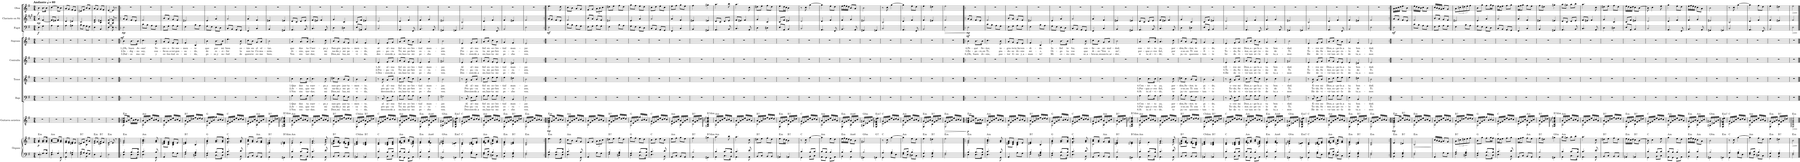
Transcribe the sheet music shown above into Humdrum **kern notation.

**kern	**kern	**dynam	**harte	**kern	**dynam	**harte	**kern	**text	**text	**text	**kern	**text	**text	**text	**kern	**text	**text	**text	**kern	**text	**text	**text	**dynam	**kern	**dynam	**kern	**dynam	**kern	**dynam
*part9	*part9	*part9	*part9	*part8	*part8	*part8	*part7	*part7	*part7	*part7	*part6	*part6	*part6	*part6	*part5	*part5	*part5	*part5	*part4	*part4	*part4	*part4	*part4	*part3	*part3	*part2	*part2	*part1	*part1
*staff10	*staff9	*staff9/10	*	*staff8	*staff8	*	*staff7	*staff7	*staff7	*staff7	*staff6	*staff6	*staff6	*staff6	*staff5	*staff5	*staff5	*staff5	*staff4	*staff4	*staff4	*staff4	*staff4	*staff3	*staff3	*staff2	*staff2	*staff1	*staff1
*I"Órgano	*	*	*	*I"Guitarra acústica	*	*	*I"Bajo	*	*	*	*I"Tenor	*	*	*	*I"Contralto	*	*	*	*I"Soprano	*	*	*	*	*I"Fagot	*	*I"Clarinete en Sib	*	*I"Oboe	*
*	*	*	*	*I'Guit.	*	*	*I'B.	*	*	*	*I'T.	*	*	*	*I'C.	*	*	*	*I'S.	*	*	*	*	*I'Fg.	*	*I'Cl. en Sib	*	*I'Ob.	*
*clefF4	*clefG2	*	*	*clefGv2	*	*	*clefF4	*	*	*	*clefGv2	*	*	*	*clefG2	*	*	*	*clefG2	*	*	*	*	*clefF4	*	*clefG2	*	*clefG2	*
*	*	*	*	*	*	*	*	*	*	*	*	*	*	*	*	*	*	*	*	*	*	*	*	*	*	*Trd1c2	*	*	*
*k[f#]	*k[f#]	*	*	*k[f#]	*	*	*k[f#]	*	*	*	*k[f#]	*	*	*	*k[f#]	*	*	*	*k[f#]	*	*	*	*	*k[f#]	*	*k[f#c#g#]	*	*k[f#]	*
*M2/4	*M2/4	*	*	*M2/4	*	*	*M2/4	*	*	*	*M2/4	*	*	*	*M2/4	*	*	*	*M2/4	*	*	*	*	*M2/4	*	*M2/4	*	*M2/4	*
*MM60	*MM60	*	*	*MM60	*	*	*MM60	*	*	*	*MM60	*	*	*	*MM60	*	*	*	*MM60	*	*	*	*	*MM60	*	*MM60	*	*MM60	*
=1	=1	=1	=1	=1	=1	=1	=1	=1	=1	=1	=1	=1	=1	=1	=1	=1	=1	=1	=1	=1	=1	=1	=1	=1	=1	=1	=1	=1	=1
*^	*	*	*	*	*	*	*	*	*	*	*	*	*	*	*	*	*	*	*	*	*	*	*	*	*	*	*	*	*
!	!	!	!	!	!	!	!	!	!	!	!	!	!	!	!	!	!	!	!	!	!	!	!	!	!	!	!	!	!LO:TX:a:B:t=Andante	!
!	!	!	!LO:DY:b	!LO:H:kt=m	!	!	!	!	!	!	!	!	!	!	!	!	!	!	!	!	!	!	!	!	!	!LO:DY:b	!	!LO:DY:b	!	!LO:DY:b
4E/	2E\	4g/ 4b/	p	E:min	2r	.	.	2r	.	.	.	2r	.	.	.	2r	.	.	.	2r	.	.	.	.	4E\	f	4a/	mp	4b\	f
8.G/L	.	8.g/ 8.b/L	.	.	.	.	.	.	.	.	.	.	.	.	.	.	.	.	.	.	.	.	.	.	4G\	.	[4f#/	.	8.b\L	.
16G/Jk	.	16g/ 16b/Jk	.	.	.	.	.	.	.	.	.	.	.	.	.	.	.	.	.	.	.	.	.	.	.	.	.	.	16b\Jk	.
=2	=2	=2	=2	=2	=2	=2	=2	=2	=2	=2	=2	=2	=2	=2	=2	=2	=2	=2	=2	=2	=2	=2	=2	=2	=2	=2	=2	=2	=2	=2
!	!	!	!	!LO:H:kt=m	!	!	!	!	!	!	!	!	!	!	!	!	!	!	!	!	!	!	!	!	!	!	!	!	!	!
4A/	4.E\	[4a\ [4cc\	.	A:min	2r	.	.	2r	.	.	.	2r	.	.	.	2r	.	.	.	2r	.	.	.	.	4A\	.	8f#/L]	.	[4cc\	.
.	.	.	.	.	.	.	.	.	.	.	.	.	.	.	.	.	.	.	.	.	.	.	.	.	.	.	8e#X/J	.	.	.
4G/	.	8a/] 8cc/]L	.	.	.	.	.	.	.	.	.	.	.	.	.	.	.	.	.	.	.	.	.	.	4G\	.	4f#/	.	8cc\L]	.
.	8GG\	8g/ 8b/J	.	.	.	.	.	.	.	.	.	.	.	.	.	.	.	.	.	.	.	.	.	.	.	.	.	.	8b\J	.
=3	=3	=3	=3	=3	=3	=3	=3	=3	=3	=3	=3	=3	=3	=3	=3	=3	=3	=3	=3	=3	=3	=3	=3	=3	=3	=3	=3	=3	=3	=3
4A/	4AA\	8f#/ 8a/L	.	.	2r	.	.	2r	.	.	.	2r	.	.	.	2r	.	.	.	2r	.	.	.	.	4A\	.	4d/	.	8a/L	.
.	.	8e/ 8g/J	.	.	.	.	.	.	.	.	.	.	.	.	.	.	.	.	.	.	.	.	.	.	.	.	.	.	8g/J	.
4A#X/	4E\	8d#X/ 8f#/L	.	.	.	.	.	.	.	.	.	.	.	.	.	.	.	.	.	.	.	.	.	.	4A#X\	.	4d#X/	.	8f#/L	.
.	.	8e/J	.	.	.	.	.	.	.	.	.	.	.	.	.	.	.	.	.	.	.	.	.	.	.	.	.	.	8e/J	.
=4	=4	=4	=4	=4	=4	=4	=4	=4	=4	=4	=4	=4	=4	=4	=4	=4	=4	=4	=4	=4	=4	=4	=4	=4	=4	=4	=4	=4	=4	=4
*	*	*^	*	*	*	*	*	*	*	*	*	*	*	*	*	*	*	*	*	*	*	*	*	*	*	*	*	*	*	*
!	!	!	!	!	!LO:H:kt=7	!	!	!	!	!	!	!	!	!	!	!	!	!	!	!	!	!	!	!	!	!	!	!	!	!	!
8B/L	4F#\	8d#X/L	4d#\	.	B:7	2r	.	.	2r	.	.	.	2r	.	.	.	2r	.	.	.	2r	.	.	.	.	8B\L	.	2c#/	.	8d#X/L	.
8A/J	.	8f#/J	.	.	.	.	.	.	.	.	.	.	.	.	.	.	.	.	.	.	.	.	.	.	.	8A\J	.	.	.	8f#/J	.
8G/L	4BB\	8b/L	4B\	.	.	.	.	.	.	.	.	.	.	.	.	.	.	.	.	.	.	.	.	.	.	8G\L	.	.	.	8b/L	.
8F#/J	.	8a/J	.	.	.	.	.	.	.	.	.	.	.	.	.	.	.	.	.	.	.	.	.	.	.	8F#\J	.	.	.	8a/J	.
*v	*v	*	*	*	*	*	*	*	*	*	*	*	*	*	*	*	*	*	*	*	*	*	*	*	*	*	*	*	*	*	*
=5	=5	=5	=5	=5	=5	=5	=5	=5	=5	=5	=5	=5	=5	=5	=5	=5	=5	=5	=5	=5	=5	=5	=5	=5	=5	=5	=5	=5	=5	=5
!	!	!	!	!LO:H:kt=m	!	!	!	!	!	!	!	!	!	!	!	!	!	!	!	!	!	!	!	!	!	!	!	!	!	!
4E\	8a/L	4e\	.	E:min	2r	.	.	2r	.	.	.	2r	.	.	.	2r	.	.	.	2r	.	.	.	.	4E\	.	4c#/ 4f#/	.	8a/L	.
.	8g/J	.	.	.	.	.	.	.	.	.	.	.	.	.	.	.	.	.	.	.	.	.	.	.	.	.	.	.	8g/J	.
!	!	!	!	!LO:H:kt=7	!	!	!	!	!	!	!	!	!	!	!	!	!	!	!	!	!	!	!	!	!	!	!	!	!	!
4BB/	8g/L	4d#X\	.	B:7	.	.	.	.	.	.	.	.	.	.	.	.	.	.	.	.	.	.	.	.	4BB/	.	4B/ 4e#X/	.	8g/L	.
.	8f#/J	.	.	.	.	.	.	.	.	.	.	.	.	.	.	.	.	.	.	.	.	.	.	.	.	.	.	.	8f#/J	.
=6	=6	=6	=6	=6	=6	=6	=6	=6	=6	=6	=6	=6	=6	=6	=6	=6	=6	=6	=6	=6	=6	=6	=6	=6	=6	=6	=6	=6	=6	=6
!	!	!	!	!LO:H:kt=m	!	!	!	!	!	!	!	!	!	!	!	!	!	!	!	!	!	!	!	!	!	!	!	!	!	!
2E\	[4e/	2B\	.	E:min	2r	.	.	2r	.	.	.	2r	.	.	.	2r	.	.	.	2r	.	.	.	.	[4E\	.	[4A/ [4f#/	.	[4e/	.
.	8e/]	.	.	.	.	.	.	.	.	.	.	.	.	.	.	.	.	.	.	.	.	.	.	.	8E\]	.	8A/] 8f#/]	.	8e/]	.
.	8r	.	.	.	.	.	.	.	.	.	.	.	.	.	.	.	.	.	.	.	.	.	.	.	8r	.	8r	.	8r	.
=7!|:	=7!|:	=7!|:	=7!|:	=7!|:	=7!|:	=7!|:	=7!|:	=7!|:	=7!|:	=7!|:	=7!|:	=7!|:	=7!|:	=7!|:	=7!|:	=7!|:	=7!|:	=7!|:	=7!|:	=7!|:	=7!|:	=7!|:	=7!|:	=7!|:	=7!|:	=7!|:	=7!|:	=7!|:	=7!|:	=7!|:
*^	*	*	*	*	*	*	*	*	*	*	*	*	*	*	*	*	*	*	*	*	*	*	*	*	*	*	*	*	*	*
!	!	!	!	!	!LO:H:kt=m	!	!LO:DY:b	!LO:H:kt=m	!	!	!	!	!	!	!	!	!	!	!	!	!	!LO:LY:b	!LO:LY:b	!LO:LY:b	!LO:DY:a	!	!LO:DY:b	!	!	!	!
4B/	4E\	2g/ 2b/	2e\	.	E:min	8E/:: 8G/:: 8B/:: 8e/::L	p	E:min	2r	.	.	.	2r	.	.	.	2r	.	.	.	4b\	1.¡Oh,	2.In-	3.Dul-	mf	2E\	mp	8a/L	.	2r	.
.	.	.	.	.	.	16G/L	.	.	.	.	.	.	.	.	.	.	.	.	.	.	.	.	.	.	.	.	.	8g#/J	.	.	.
.	.	.	.	.	.	16B/JJ	.	.	.	.	.	.	.	.	.	.	.	.	.	.	.	.	.	.	.	.	.	.	.	.	.
!	!	!	!	!	!	!	!	!	!	!	!	!	!	!	!	!	!	!	!	!	!	!LO:LY:b	!LO:LY:b	!LO:LY:b	!	!	!	!	!	!	!
8.B/L	8.E\L	.	.	.	.	16e\LL	.	.	.	.	.	.	.	.	.	.	.	.	.	.	8.b\L	buen	-dig-	-ce	.	.	.	8f#/L	.	.	.
.	.	.	.	.	.	16B\	.	.	.	.	.	.	.	.	.	.	.	.	.	.	.	.	.	.	.	.	.	.	.	.	.
.	.	.	.	.	.	16c\	.	.	.	.	.	.	.	.	.	.	.	.	.	.	.	.	.	.	.	.	.	8e/J	.	.	.
!	!	!	!	!	!	!	!	!	!	!	!	!	!	!	!	!	!	!	!	!	!	!LO:LY:b	!LO:LY:b	!LO:LY:b	!	!	!	!	!	!	!
16B/Jk	16E\Jk	.	.	.	.	16B\JJ	.	.	.	.	.	.	.	.	.	.	.	.	.	.	16b\Jk	Je-	-no	ma-	.	.	.	.	.	.	.
=8	=8	=8	=8	=8	=8	=8	=8	=8	=8	=8	=8	=8	=8	=8	=8	=8	=8	=8	=8	=8	=8	=8	=8	=8	=8	=8	=8	=8	=8	=8	=8
*	*	*	*	*	*	*^	*	*	*	*	*	*	*	*	*	*	*	*	*	*	*	*	*	*	*	*	*	*	*	*	*
!	!	!	!	!	!LO:H:kt=m	!	!	!	!LO:H:kt=m	!	!	!	!	!	!	!	!	!	!	!	!	!	!LO:LY:b	!LO:LY:b	!LO:LY:b	!	!	!	!	!	!	!
4.c/	4.E\	4.a/ 4.cc/	2e\	.	A:min	16A/LL	2AA\	.	A:min	2r	.	.	.	2r	.	.	.	2r	.	.	.	4.cc\	-sús!	soy,	-ná	.	8c\L	.	2f#/	.	2r	.
.	.	.	.	.	.	16E/	.	.	.	.	.	.	.	.	.	.	.	.	.	.	.	.	.	.	.	.	.	.	.	.	.	.
.	.	.	.	.	.	16A/	.	.	.	.	.	.	.	.	.	.	.	.	.	.	.	.	.	.	.	.	8B\J	.	.	.	.	.
.	.	.	.	.	.	16c/JJ	.	.	.	.	.	.	.	.	.	.	.	.	.	.	.	.	.	.	.	.	.	.	.	.	.	.
.	.	.	.	.	.	16e/LL	.	.	.	.	.	.	.	.	.	.	.	.	.	.	.	.	.	.	.	.	8A\L	.	.	.	.	.
.	.	.	.	.	.	16B/	.	.	.	.	.	.	.	.	.	.	.	.	.	.	.	.	.	.	.	.	.	.	.	.	.	.
!	!	!	!	!	!	!	!	!	!	!	!	!	!	!	!	!	!	!	!	!	!	!	!LO:LY:b	!LO:LY:b	!LO:LY:b	!	!	!	!	!	!	!
8B/	8GG\	8g/ 8b/	.	.	.	16c/	.	.	.	.	.	.	.	.	.	.	.	.	.	.	.	8b\	Yo	con-	y	.	8G\J	.	.	.	.	.
.	.	.	.	.	.	16A/JJ	.	.	.	.	.	.	.	.	.	.	.	.	.	.	.	.	.	.	.	.	.	.	.	.	.	.
*v	*v	*	*	*	*	*	*	*	*	*	*	*	*	*	*	*	*	*	*	*	*	*	*	*	*	*	*	*	*	*	*	*
=9	=9	=9	=9	=9	=9	=9	=9	=9	=9	=9	=9	=9	=9	=9	=9	=9	=9	=9	=9	=9	=9	=9	=9	=9	=9	=9	=9	=9	=9	=9	=9
!	!	!	!	!	!	!	!	!	!	!	!	!	!	!	!	!	!	!	!	!	!	!LO:LY:b	!LO:LY:b	!LO:LY:b	!	!	!	!	!	!	!
4AA/	8f#/ 8a/L	8d#X\L	.	.	16A/LL	2AA\	.	.	2r	.	.	.	2r	.	.	.	2r	.	.	.	8a/L	cre-	-fie-	ce-	.	8F#\L	.	8b/L	.	2r	.
.	.	.	.	.	16E/	.	.	.	.	.	.	.	.	.	.	.	.	.	.	.	.	.	.	.	.	.	.	.	.	.	.
!	!	!	!	!	!	!	!	!	!	!	!	!	!	!	!	!	!	!	!	!	!	!LO:LY:b	!LO:LY:b	!LO:LY:b	!	!	!	!	!	!	!
.	8e/ 8g/J	8c\J	.	.	16A/	.	.	.	.	.	.	.	.	.	.	.	.	.	.	.	8g/J	-o	so a	-les-	.	8G\J	.	8a/J	.	.	.
.	.	.	.	.	16c/JJ	.	.	.	.	.	.	.	.	.	.	.	.	.	.	.	.	.	.	.	.	.	.	.	.	.	.
!	!	!	!	!	!	!	!	!	!	!	!	!	!	!	!	!	!	!	!	!	!	!LO:LY:b	!LO:LY:b	!LO:LY:b	!	!	!	!	!	!	!
8A\L	8d#/ 8f#/L	4B\	.	.	16e/LL	.	.	.	.	.	.	.	.	.	.	.	.	.	.	.	8f#/L	fir-	-ver-	-tial	.	8A\L	.	8g#/L	.	.	.
.	.	.	.	.	16B/	.	.	.	.	.	.	.	.	.	.	.	.	.	.	.	.	.	.	.	.	.	.	.	.	.	.
!	!	!	!	!	!	!	!	!	!	!	!	!	!	!	!	!	!	!	!	!	!	!LO:LY:b	!LO:LY:b	!LO:LY:b	!	!	!	!	!	!	!
8G\J	8e/J	.	.	.	16c/	.	.	.	.	.	.	.	.	.	.	.	.	.	.	.	8e/J	-me-	-gon-	co-	.	8G\J	.	8f#/J	.	.	.
.	.	.	.	.	16A/JJ	.	.	.	.	.	.	.	.	.	.	.	.	.	.	.	.	.	.	.	.	.	.	.	.	.	.
*	*v	*v	*	*	*	*	*	*	*	*	*	*	*	*	*	*	*	*	*	*	*	*	*	*	*	*	*	*	*	*	*
=10	=10	=10	=10	=10	=10	=10	=10	=10	=10	=10	=10	=10	=10	=10	=10	=10	=10	=10	=10	=10	=10	=10	=10	=10	=10	=10	=10	=10	=10	=10
*^	*	*	*	*	*	*	*	*	*	*	*	*	*	*	*	*	*	*	*	*	*	*	*	*	*	*	*	*	*	*
!	!	!	!	!LO:H:kt=7	!	!	!	!LO:H:kt=7	!	!	!	!	!	!	!	!	!	!	!	!	!	!LO:LY:b	!LO:LY:b	!LO:LY:b	!	!	!	!	!	!	!
4B/	4F#\	4d#X/ 4f#/	.	B:7	16A/LL	2BB\	.	B:7	2r	.	.	.	2r	.	.	.	2r	.	.	.	4f#/	-men-	-za-	-mi-	.	4F#\	.	2e#X/	.	2r	.
.	.	.	.	.	16F#/	.	.	.	.	.	.	.	.	.	.	.	.	.	.	.	.	.	.	.	.	.	.	.	.	.	.
.	.	.	.	.	16A/	.	.	.	.	.	.	.	.	.	.	.	.	.	.	.	.	.	.	.	.	.	.	.	.	.	.
.	.	.	.	.	16d#X/JJ	.	.	.	.	.	.	.	.	.	.	.	.	.	.	.	.	.	.	.	.	.	.	.	.	.	.
!	!	!	!	!	!	!	!	!	!	!	!	!	!	!	!	!	!	!	!	!	!	!LO:LY:b	!LO:LY:b	!LO:LY:b	!	!	!	!	!	!	!
4G/ 4B/	4D#X\	4B/	.	.	16f#/LL	.	.	.	.	.	.	.	.	.	.	.	.	.	.	.	4B/	-te	-do,	-da,	.	8B\L	.	.	.	.	.
.	.	.	.	.	16d#/	.	.	.	.	.	.	.	.	.	.	.	.	.	.	.	.	.	.	.	.	.	.	.	.	.	.
.	.	.	.	.	16e/	.	.	.	.	.	.	.	.	.	.	.	.	.	.	.	.	.	.	.	.	8A\J	.	.	.	.	.
.	.	.	.	.	16d#/JJ	.	.	.	.	.	.	.	.	.	.	.	.	.	.	.	.	.	.	.	.	.	.	.	.	.	.
=11	=11	=11	=11	=11	=11	=11	=11	=11	=11	=11	=11	=11	=11	=11	=11	=11	=11	=11	=11	=11	=11	=11	=11	=11	=11	=11	=11	=11	=11	=11	=11
*	*	*^	*	*	*	*	*	*	*	*	*	*	*	*	*	*	*	*	*	*	*	*	*	*	*	*	*	*	*	*	*
!	!	!	!	!	!	!	!	!	!	!	!	!	!	!	!	!	!	!	!	!	!	!	!LO:LY:b	!LO:LY:b	!LO:LY:b	!	!	!	!	!	!	!
4G/	4D\	4g/ 4b/	2d\	.	G:maj	16G/LL	2GG\	.	G:maj	2r	.	.	.	2r	.	.	.	2r	.	.	.	4b\	que	de	go-	.	8G\L	.	4e/	.	2r	.
.	.	.	.	.	.	16D/	.	.	.	.	.	.	.	.	.	.	.	.	.	.	.	.	.	.	.	.	.	.	.	.	.	.
.	.	.	.	.	.	16G/	.	.	.	.	.	.	.	.	.	.	.	.	.	.	.	.	.	.	.	.	8F#\J	.	.	.	.	.
.	.	.	.	.	.	16B/JJ	.	.	.	.	.	.	.	.	.	.	.	.	.	.	.	.	.	.	.	.	.	.	.	.	.	.
!	!	!	!	!	!	!	!	!	!	!	!	!	!	!	!	!	!	!	!	!	!	!	!LO:LY:b	!LO:LY:b	!LO:LY:b	!	!	!	!	!	!	!
8.B/L	8.D\L	8.g/ 8.b/L	.	.	.	16g/LL	.	.	.	.	.	.	.	.	.	.	.	.	.	.	.	8.b\L	por	re-	zo y	.	8E\L	.	4a/	.	.	.
.	.	.	.	.	.	16B/	.	.	.	.	.	.	.	.	.	.	.	.	.	.	.	.	.	.	.	.	.	.	.	.	.	.
.	.	.	.	.	.	16c/	.	.	.	.	.	.	.	.	.	.	.	.	.	.	.	.	.	.	.	.	8D\J	.	.	.	.	.
!	!	!	!	!	!	!	!	!	!	!	!	!	!	!	!	!	!	!	!	!	!	!	!LO:LY:b	!LO:LY:b	!LO:LY:b	!	!	!	!	!	!	!
16B/Jk	16D\Jk	16g/ 16b/Jk	.	.	.	16B/JJ	.	.	.	.	.	.	.	.	.	.	.	.	.	.	.	16b\Jk	mi	-ci-	sa-	.	.	.	.	.	.	.
=12	=12	=12	=12	=12	=12	=12	=12	=12	=12	=12	=12	=12	=12	=12	=12	=12	=12	=12	=12	=12	=12	=12	=12	=12	=12	=12	=12	=12	=12	=12	=12	=12
!	!	!	!	!	!	!	!	!	!	!	!	!	!	!	!	!	!	!	!	!	!	!	!LO:LY:b	!LO:LY:b	!LO:LY:b	!	!	!	!	!	!	!
4.c/	4.E\	4.g/ 4.ee/	2e\	.	C:maj	16G/LL	2C\	.	C:maj	2r	.	.	.	2r	.	.	.	2r	.	.	.	4.ee\	bien	-bir	-lud	.	8C/L	.	2a/	.	2r	.
.	.	.	.	.	.	16E/	.	.	.	.	.	.	.	.	.	.	.	.	.	.	.	.	.	.	.	.	.	.	.	.	.	.
.	.	.	.	.	.	16G/	.	.	.	.	.	.	.	.	.	.	.	.	.	.	.	.	.	.	.	.	8BB/J	.	.	.	.	.
.	.	.	.	.	.	16c/JJ	.	.	.	.	.	.	.	.	.	.	.	.	.	.	.	.	.	.	.	.	.	.	.	.	.	.
.	.	.	.	.	.	16e/LL	.	.	.	.	.	.	.	.	.	.	.	.	.	.	.	.	.	.	.	.	8AA/L	.	.	.	.	.
.	.	.	.	.	.	16c/	.	.	.	.	.	.	.	.	.	.	.	.	.	.	.	.	.	.	.	.	.	.	.	.	.	.
!	!	!	!	!	!	!	!	!	!	!	!	!	!	!	!	!	!	!	!	!	!	!	!LO:LY:b	!LO:LY:b	!LO:LY:b	!	!	!	!	!	!	!
8d/	8BB\	8g/ 8b/	.	.	.	16d/	.	.	.	.	.	.	.	.	.	.	.	.	.	.	.	8b\	es-	la	de	.	8GG/J	.	.	.	.	.
.	.	.	.	.	.	16c/JJ	.	.	.	.	.	.	.	.	.	.	.	.	.	.	.	.	.	.	.	.	.	.	.	.	.	.
*v	*v	*	*	*	*	*	*	*	*	*	*	*	*	*	*	*	*	*	*	*	*	*	*	*	*	*	*	*	*	*	*	*
=13	=13	=13	=13	=13	=13	=13	=13	=13	=13	=13	=13	=13	=13	=13	=13	=13	=13	=13	=13	=13	=13	=13	=13	=13	=13	=13	=13	=13	=13	=13	=13
!	!	!	!	!	!	!	!	!	!	!	!	!	!	!	!	!	!	!	!	!	!	!LO:LY:b	!LO:LY:b	!LO:LY:b	!	!	!	!	!	!	!
8AA/L	8a/ 8cc/L	2c\	.	.	16G/LL	4C\	.	.	2r	.	.	.	2r	.	.	.	2r	.	.	.	8cc\L	-tás	san-	quien	.	4FF#/	.	4a/	.	2r	.
.	.	.	.	.	16E/	.	.	.	.	.	.	.	.	.	.	.	.	.	.	.	.	.	.	.	.	.	.	.	.	.	.
!	!	!	!	!	!	!	!	!	!	!	!	!	!	!	!	!	!	!	!	!	!	!LO:LY:b	!LO:LY:b	!LO:LY:b	!	!	!	!	!	!	!
8C/J	8g/ 8b/J	.	.	.	16G/	.	.	.	.	.	.	.	.	.	.	.	.	.	.	.	8b\J	en	-ta	te	.	.	.	.	.	.	.
.	.	.	.	.	16c/JJ	.	.	.	.	.	.	.	.	.	.	.	.	.	.	.	.	.	.	.	.	.	.	.	.	.	.
!	!	!	!	!LO:H:kt=m	!	!	!	!LO:H:kt=m	!	!	!	!	!	!	!	!	!	!	!	!	!	!LO:LY:b	!LO:LY:b	!LO:LY:b	!	!	!	!	!	!	!
8BB/L	8g/L	.	.	A:min	16A/LL	4AA\	.	A:min	.	.	.	.	.	.	.	.	.	.	.	.	8g/L	el	Co-	co-	.	4C/	.	4f#/	.	.	.
.	.	.	.	.	16E/	.	.	.	.	.	.	.	.	.	.	.	.	.	.	.	.	.	.	.	.	.	.	.	.	.	.
!	!	!	!	!	!	!	!	!	!	!	!	!	!	!	!	!	!	!	!	!	!	!LO:LY:b	!LO:LY:b	!LO:LY:b	!	!	!	!	!	!	!
8AA/J	8f#/ 8a/J	.	.	.	16A/	.	.	.	.	.	.	.	.	.	.	.	.	.	.	.	8a/J	al-	-mu-	-me	.	.	.	.	.	.	.
.	.	.	.	.	16c/JJ	.	.	.	.	.	.	.	.	.	.	.	.	.	.	.	.	.	.	.	.	.	.	.	.	.	.
=14	=14	=14	=14	=14	=14	=14	=14	=14	=14	=14	=14	=14	=14	=14	=14	=14	=14	=14	=14	=14	=14	=14	=14	=14	=14	=14	=14	=14	=14	=14	=14
*^	*	*	*	*	*	*	*	*	*	*	*	*	*	*	*	*	*	*	*	*	*	*	*	*	*	*	*	*	*	*	*
!	!	!	!	!	!LO:H:kt=7	!	!	!	!LO:H:kt=7	!	!	!	!	!	!	!	!	!	!	!	!	!	!LO:LY:b	!LO:LY:b	!LO:LY:b	!	!	!	!	!	!	!
2B/	4AA\	2b/	4d#X\ 4f#\	.	B:7	16A/LL	2BB\	.	B:7	2r	.	.	.	2r	.	.	.	2r	.	.	.	2b\	-tar,	-nión.	bien.	.	4BB/	.	4e#X/	.	2r	.
.	.	.	.	.	.	16F#/	.	.	.	.	.	.	.	.	.	.	.	.	.	.	.	.	.	.	.	.	.	.	.	.	.	.
.	.	.	.	.	.	16A/	.	.	.	.	.	.	.	.	.	.	.	.	.	.	.	.	.	.	.	.	.	.	.	.	.	.
.	.	.	.	.	.	16d#X/JJ	.	.	.	.	.	.	.	.	.	.	.	.	.	.	.	.	.	.	.	.	.	.	.	.	.	.
!	!	!	!	!	!LO:H:kt=7dim	!	!	!	!LO:H:kt=7dim	!	!	!	!	!	!	!	!	!	!	!	!	!	!	!	!	!	!	!	!	!	!	!
.	4GG#X\	.	4dn\ 4fn\	.	B:dim	4FFn/:: 4BB/:: 4Fn/:: 4A-X/:: 4dn/:: 4fn/::	.	.	B:dim	.	.	.	.	.	.	.	.	.	.	.	.	.	.	.	.	.	4GG#X/	.	4en/	.	.	.
=15	=15	=15	=15	=15	=15	=15	=15	=15	=15	=15	=15	=15	=15	=15	=15	=15	=15	=15	=15	=15	=15	=15	=15	=15	=15	=15	=15	=15	=15	=15	=15	=15
!	!	!	!	!	!LO:H:kt=m	!	!	!	!LO:H:kt=m	!	!LO:LY:b	!LO:LY:b	!LO:LY:b	!	!LO:LY:b	!LO:LY:b	!LO:LY:b	!	!	!	!	!	!LO:LY:b	!LO:LY:b	!LO:LY:b	!	!	!	!	!	!	!
4c/	4AA\	2a/	4e\	.	A:min	16A/LL	2AA\	.	A:min	4A\	1.Que	2.Je-	3.Ven	4c\	1.Que	2.Je-	3.Ven	2r	.	.	.	4a/	que	Je-	Ven	.	4.AA/	.	8d/L	.	2r	.
.	.	.	.	.	.	16E/	.	.	.	.	.	.	.	.	.	.	.	.	.	.	.	.	.	.	.	.	.	.	.	.	.	.
.	.	.	.	.	.	16A/	.	.	.	.	.	.	.	.	.	.	.	.	.	.	.	.	.	.	.	.	.	.	8c#/J	.	.	.
.	.	.	.	.	.	16c/JJ	.	.	.	.	.	.	.	.	.	.	.	.	.	.	.	.	.	.	.	.	.	.	.	.	.	.
!	!	!	!	!	!	!	!	!	!	!	!LO:LY:b	!LO:LY:b	!LO:LY:b	!	!LO:LY:b	!LO:LY:b	!LO:LY:b	!	!	!	!	!	!LO:LY:b	!LO:LY:b	!LO:LY:b	!	!	!	!	!	!	!
8.c/L	8.C\L	.	4f#\	.	.	16e/LL	.	.	.	8.A\L	das	-sús,	sin	8.c\L	das	-sús,	sin	.	.	.	.	8.a/L	das	-sús,	sin	.	.	.	8d/L	.	.	.
.	.	.	.	.	.	16B/	.	.	.	.	.	.	.	.	.	.	.	.	.	.	.	.	.	.	.	.	.	.	.	.	.	.
.	.	.	.	.	.	16c/	.	.	.	.	.	.	.	.	.	.	.	.	.	.	.	.	.	.	.	.	8BB/	.	8e/J	.	.	.
!	!	!	!	!	!	!	!	!	!	!	!LO:LY:b	!LO:LY:b	!LO:LY:b	!	!LO:LY:b	!LO:LY:b	!LO:LY:b	!	!	!	!	!	!LO:LY:b	!LO:LY:b	!LO:LY:b	!	!	!	!	!	!	!
16B/Jk	16BB\Jk	.	.	.	.	16A/JJ	.	.	.	16A\Jk	tu	que	tar-	16c\Jk	tu	que	tar-	.	.	.	.	16a/Jk	tu	que	tar-	.	.	.	.	.	.	.
=16	=16	=16	=16	=16	=16	=16	=16	=16	=16	=16	=16	=16	=16	=16	=16	=16	=16	=16	=16	=16	=16	=16	=16	=16	=16	=16	=16	=16	=16	=16	=16	=16
!	!	!	!	!	!	!	!	!	!	!	!LO:LY:b	!LO:LY:b	!LO:LY:b	!	!LO:LY:b	!LO:LY:b	!LO:LY:b	!	!	!	!	!	!LO:LY:b	!LO:LY:b	!LO:LY:b	!	!	!	!	!	!	!
4.c/	4.AA\	4.a/	4.e\	.	.	16A/LL	2AA\	.	.	4.A\	cuer-	ves	-dar,	4.c\	cuer-	ves	-dar,	2r	.	.	.	4.a/	Cuer-	ves	-dar,	.	4.C/	.	8f#/L	.	2r	.
.	.	.	.	.	.	16E/	.	.	.	.	.	.	.	.	.	.	.	.	.	.	.	.	.	.	.	.	.	.	.	.	.	.
.	.	.	.	.	.	16A/	.	.	.	.	.	.	.	.	.	.	.	.	.	.	.	.	.	.	.	.	.	.	8e#X/J	.	.	.
.	.	.	.	.	.	16c/JJ	.	.	.	.	.	.	.	.	.	.	.	.	.	.	.	.	.	.	.	.	.	.	.	.	.	.
.	.	.	.	.	.	16e/LL	.	.	.	.	.	.	.	.	.	.	.	.	.	.	.	.	.	.	.	.	.	.	4f#/	.	.	.
.	.	.	.	.	.	16B/	.	.	.	.	.	.	.	.	.	.	.	.	.	.	.	.	.	.	.	.	.	.	.	.	.	.
!	!	!	!	!	!	!	!	!	!	!	!LO:LY:b	!LO:LY:b	!LO:LY:b	!	!LO:LY:b	!LO:LY:b	!LO:LY:b	!	!	!	!	!	!LO:LY:b	!LO:LY:b	!LO:LY:b	!	!	!	!	!	!	!
8e/	8AA\	8cc/	8g\	.	.	16c/	.	.	.	8A\	po y	mi	mi	8c\	po y	mi	mi	.	.	.	.	8cc\	po y	mi	mi	.	8AA/	.	.	.	.	.
.	.	.	.	.	.	16A/JJ	.	.	.	.	.	.	.	.	.	.	.	.	.	.	.	.	.	.	.	.	.	.	.	.	.	.
*v	*v	*	*	*	*	*	*	*	*	*	*	*	*	*	*	*	*	*	*	*	*	*	*	*	*	*	*	*	*	*	*	*
=17	=17	=17	=17	=17	=17	=17	=17	=17	=17	=17	=17	=17	=17	=17	=17	=17	=17	=17	=17	=17	=17	=17	=17	=17	=17	=17	=17	=17	=17	=17	=17
!	!	!	!	!LO:H:kt=7	!	!	!	!LO:H:kt=7	!	!LO:LY:b	!LO:LY:b	!LO:LY:b	!	!LO:LY:b	!LO:LY:b	!LO:LY:b	!	!	!	!	!	!LO:LY:b	!LO:LY:b	!LO:LY:b	!	!	!	!	!	!	!
8BB/L	8g/ 8b/L	8d#X\L	.	B:7	16A/LL	2BB\	.	B:7	8B\L	san-	na-	Dios,	8d#X\L	san-	na-	Dios,	2r	.	.	.	8b/L	San-	na-	Dios,	.	4D\	.	4g#/	.	2r	.
.	.	.	.	.	16F#/	.	.	.	.	.	.	.	.	.	.	.	.	.	.	.	.	.	.	.	.	.	.	.	.	.	.
!	!	!	!	!	!	!	!	!	!	!LO:LY:b	!LO:LY:b	!LO:LY:b	!	!LO:LY:b	!LO:LY:b	!LO:LY:b	!	!	!	!	!	!LO:LY:b	!LO:LY:b	!LO:LY:b	!	!	!	!	!	!	!
8C/J	8f#/ 8a/J	8e\J	.	.	16A/	.	.	.	8A\J	-gre	da y	mi	8c\J	-gre	da y	mi	.	.	.	.	8a/J	-gre	da y	mi	.	.	.	.	.	.	.
.	.	.	.	.	16d#X/JJ	.	.	.	.	.	.	.	.	.	.	.	.	.	.	.	.	.	.	.	.	.	.	.	.	.	.
!	!	!	!	!	!	!	!	!	!	!LO:LY:b	!LO:LY:b	!LO:LY:b	!	!LO:LY:b	!LO:LY:b	!LO:LY:b	!	!	!	!	!	!LO:LY:b	!LO:LY:b	!LO:LY:b	!	!	!	!	!	!	!
8BB/L	8e/ 8g/L	8d#\L	.	.	16f#/LL	.	.	.	8G\L	jun-	mi	luz,	8B/L	jun-	mi	luz,	.	.	.	.	8g/L	jun-	mi	luz,	.	4D#X\	.	4c#/	.	.	.
.	.	.	.	.	16d#/	.	.	.	.	.	.	.	.	.	.	.	.	.	.	.	.	.	.	.	.	.	.	.	.	.	.
!	!	!	!	!	!	!	!	!	!	!LO:LY:b	!LO:LY:b	!LO:LY:b	!	!LO:LY:b	!LO:LY:b	!LO:LY:b	!	!	!	!	!	!LO:LY:b	!LO:LY:b	!LO:LY:b	!	!	!	!	!	!	!
8BB/J	8d#/ 8f#/J	8B\J	.	.	16e/	.	.	.	8F#\J	-ta-	pe-	mi	8A/J	-ta-	pe-	mi	.	.	.	.	8f#/J	-ta-	pe-	mi	.	.	.	.	.	.	.
.	.	.	.	.	16d#/JJ	.	.	.	.	.	.	.	.	.	.	.	.	.	.	.	.	.	.	.	.	.	.	.	.	.	.
*	*v	*v	*	*	*	*	*	*	*	*	*	*	*	*	*	*	*	*	*	*	*	*	*	*	*	*	*	*	*	*	*
=18	=18	=18	=18	=18	=18	=18	=18	=18	=18	=18	=18	=18	=18	=18	=18	=18	=18	=18	=18	=18	=18	=18	=18	=18	=18	=18	=18	=18	=18	=18
!	!	!	!LO:H:kt=dim	!	!	!	!LO:H:kt=dim	!	!LO:LY:b	!LO:LY:b	!LO:LY:b	!	!LO:LY:b	!LO:LY:b	!LO:LY:b	!	!	!	!	!	!LO:LY:b	!LO:LY:b	!LO:LY:b	!	!	!	!	!	!	!
4AA#X/	4c#X/ 4e/ 4g/	.	C#:dim	16G/LL	4EE\	.	C#:dim	4E\	-men-	-ca-	vi-	4B\	-men-	-ca-	vi-	2r	.	.	.	4g/	-men-	-ca-	vi-	.	8E/L	.	8c#/L	.	2r	.
.	.	.	.	16E/	.	.	.	.	.	.	.	.	.	.	.	.	.	.	.	.	.	.	.	.	.	.	.	.	.	.
.	.	.	.	16G/	.	.	.	.	.	.	.	.	.	.	.	.	.	.	.	.	.	.	.	.	8AA#X/J	.	8f#/J	.	.	.
.	.	.	.	16B/JJ	.	.	.	.	.	.	.	.	.	.	.	.	.	.	.	.	.	.	.	.	.	.	.	.	.	.
!	!	!	!LO:H:kt=7	!	!	!	!LO:H:kt=7	!	!LO:LY:b	!LO:LY:b	!LO:LY:b	!	!LO:LY:b	!LO:LY:b	!LO:LY:b	!	!	!	!	!	!LO:LY:b	!LO:LY:b	!LO:LY:b	!	!	!	!	!	!	!
4AAn/	4B/ 4d#X/ 4f#/	.	B:7	16A/LL	4BB\	.	B:7	4BB/	-te,	-do,	-da,	4A/	-te,	-do,	-da,	.	.	.	.	4f#/	-te,	-do,	-da,	.	4BB/	.	4e#X/	.	.	.
.	.	.	.	16F#/	.	.	.	.	.	.	.	.	.	.	.	.	.	.	.	.	.	.	.	.	.	.	.	.	.	.
.	.	.	.	16A/	.	.	.	.	.	.	.	.	.	.	.	.	.	.	.	.	.	.	.	.	.	.	.	.	.	.
.	.	.	.	16d#X/JJ	.	.	.	.	.	.	.	.	.	.	.	.	.	.	.	.	.	.	.	.	.	.	.	.	.	.
=19	=19	=19	=19	=19	=19	=19	=19	=19	=19	=19	=19	=19	=19	=19	=19	=19	=19	=19	=19	=19	=19	=19	=19	=19	=19	=19	=19	=19	=19	=19
*^	*	*	*	*	*	*	*	*	*	*	*	*	*	*	*	*	*	*	*	*	*	*	*	*	*	*	*	*	*	*
!	!	!	!	!	!	!	!	!	!	!	!	!	!	!	!	!	!	!LO:LY:b	!LO:LY:b	!LO:LY:b	!	!LO:LY:b	!LO:LY:b	!LO:LY:b	!	!	!	!	!	!	!
4c/	4GG\	4c/ 4e/	.	C:maj	16G/LL	2C\	.	C:maj	8r	.	.	.	8r	.	.	.	4e/	1.Al	2.Pre-	3.Des-	4e/	al	pre-	des-	.	2C/	.	2d/	.	2r	.
.	.	.	.	.	16E/	.	.	.	.	.	.	.	.	.	.	.	.	.	.	.	.	.	.	.	.	.	.	.	.	.	.
!	!	!	!	!	!	!	!	!	!	!LO:LY:b	!LO:LY:b	!LO:LY:b	!	!LO:LY:b	!LO:LY:b	!LO:LY:b	!	!	!	!	!	!	!	!	!	!	!	!	!	!	!
.	.	.	.	.	16G/	.	.	.	8C/	al	pre-	des-	8B\	al	pre-	des-	.	.	.	.	.	.	.	.	.	.	.	.	.	.	.
.	.	.	.	.	16c/JJ	.	.	.	.	.	.	.	.	.	.	.	.	.	.	.	.	.	.	.	.	.	.	.	.	.	.
!	!	!	!	!	!	!	!	!	!	!LO:LY:b	!LO:LY:b	!LO:LY:b	!	!LO:LY:b	!LO:LY:b	!LO:LY:b	!	!LO:LY:b	!LO:LY:b	!LO:LY:b	!	!LO:LY:b	!LO:LY:b	!LO:LY:b	!	!	!	!	!	!	!
8B/L	8BB\L	8B/ 8d#X/ 8f#/L	.	.	16e/LL	.	.	.	8E\L	al-	-pa-	-cien-	8A/L	al-	-pa-	-cien-	8f#/L	al-	-pa-	-cien-	8f#/L	al-	-pa-	-cien-	.	.	.	.	.	.	.
.	.	.	.	.	16c/	.	.	.	.	.	.	.	.	.	.	.	.	.	.	.	.	.	.	.	.	.	.	.	.	.	.
!	!	!	!	!	!	!	!	!	!	!LO:LY:b	!LO:LY:b	!LO:LY:b	!	!LO:LY:b	!LO:LY:b	!LO:LY:b	!	!LO:LY:b	!LO:LY:b	!LO:LY:b	!	!LO:LY:b	!LO:LY:b	!LO:LY:b	!	!	!	!	!	!	!
8c/J	8C\J	8c/ 8e/ 8g/J	.	.	16d/	.	.	.	8G\J	-ma	-ra	de a	8B/J	-ma	-ra	de a	8g/J	-ma	-ra	de a	8g/J	-ma	-ra	de a	.	.	.	.	.	.	.
.	.	.	.	.	16c/JJ	.	.	.	.	.	.	.	.	.	.	.	.	.	.	.	.	.	.	.	.	.	.	.	.	.	.
=20	=20	=20	=20	=20	=20	=20	=20	=20	=20	=20	=20	=20	=20	=20	=20	=20	=20	=20	=20	=20	=20	=20	=20	=20	=20	=20	=20	=20	=20	=20	=20
*	*	*^	*	*	*	*	*	*	*	*	*	*	*	*	*	*	*	*	*	*	*	*	*	*	*	*	*	*	*	*	*
!	!	!	!	!	!LO:H:kt=m	!	!	!	!LO:H:kt=m	!	!LO:LY:b	!LO:LY:b	!LO:LY:b	!	!LO:LY:b	!LO:LY:b	!LO:LY:b	!	!LO:LY:b	!LO:LY:b	!LO:LY:b	!	!LO:LY:b	!LO:LY:b	!LO:LY:b	!	!	!	!	!	!	!
8c/L	8AA\L	8f#/ 8a/L	4.e\	.	A:min	16A/LL	2AA\	.	A:min	8A\L	fiel	Tú	mí,	8c\L	fiel	Tú	mí,	8a/L	fiel	Tú	mí,	8a/L	fiel	Tú	mí,	.	4.AA/	.	4d/	.	2r	.
.	.	.	.	.	.	16E/	.	.	.	.	.	.	.	.	.	.	.	.	.	.	.	.	.	.	.	.	.	.	.	.	.	.
!	!	!	!	!	!	!	!	!	!	!	!LO:LY:b	!LO:LY:b	!LO:LY:b	!	!LO:LY:b	!LO:LY:b	!LO:LY:b	!	!LO:LY:b	!LO:LY:b	!LO:LY:b	!	!LO:LY:b	!LO:LY:b	!LO:LY:b	!	!	!	!	!	!	!
8B/J	8GG\J	8g/ 8b/J	.	.	.	16A/	.	.	.	8A\J	en	mi	has-	8d\J	en	mi	has-	8g/J	en	mi	has-	8b/J	en	mi	has-	.	.	.	.	.	.	.
.	.	.	.	.	.	16c/JJ	.	.	.	.	.	.	.	.	.	.	.	.	.	.	.	.	.	.	.	.	.	.	.	.	.	.
!	!	!	!	!	!	!	!	!	!	!	!LO:LY:b	!LO:LY:b	!LO:LY:b	!	!LO:LY:b	!LO:LY:b	!LO:LY:b	!	!LO:LY:b	!LO:LY:b	!LO:LY:b	!	!LO:LY:b	!LO:LY:b	!LO:LY:b	!	!	!	!	!	!	!
4B/	8FF#\L	8a/ 8cc/L	.	.	.	16e/LL	.	.	.	8A\L	ce-	po-	-ta	8e\L	ce-	po-	-ta	8f#/L	ce-	po-	-ta	8cc\L	ce-	po-	-ta	.	.	.	4f#/	.	.	.
.	.	.	.	.	.	16B/	.	.	.	.	.	.	.	.	.	.	.	.	.	.	.	.	.	.	.	.	.	.	.	.	.	.
!	!	!	!	!	!	!	!	!	!	!	!LO:LY:b	!LO:LY:b	!LO:LY:b	!	!LO:LY:b	!LO:LY:b	!LO:LY:b	!	!LO:LY:b	!LO:LY:b	!LO:LY:b	!	!LO:LY:b	!LO:LY:b	!LO:LY:b	!	!	!	!	!	!	!
.	8AA\J	8f#/ 8a/J	8d#X\	.	.	16c/	.	.	.	8A\J	-les-	-bre	mi	8c\J	-les-	-bre	mi	8e/J	-les-	-bre	mi	8a\J	-les-	-bre	mi	.	8FF#/	.	.	.	.	.
.	.	.	.	.	.	16A/JJ	.	.	.	.	.	.	.	.	.	.	.	.	.	.	.	.	.	.	.	.	.	.	.	.	.	.
=21	=21	=21	=21	=21	=21	=21	=21	=21	=21	=21	=21	=21	=21	=21	=21	=21	=21	=21	=21	=21	=21	=21	=21	=21	=21	=21	=21	=21	=21	=21	=21	=21
!	!	!	!	!	!LO:H:kt=m	!	!	!	!LO:H:kt=m	!	!LO:LY:b	!LO:LY:b	!LO:LY:b	!	!LO:LY:b	!LO:LY:b	!LO:LY:b	!	!LO:LY:b	!LO:LY:b	!LO:LY:b	!	!LO:LY:b	!LO:LY:b	!LO:LY:b	!	!	!	!	!	!	!
4B/	4BB\	4e/ 4g/	4e\	.	E:min	16G/LL	4EE\	.	E:min	4E\	-tial	co-	pe-	4B\	-tial	co-	pe-	4e/	-tial	co-	pe-	4g/	-tial	co-	pe-	.	4.BB/	.	4f#/	.	2r	.
.	.	.	.	.	.	16E/	.	.	.	.	.	.	.	.	.	.	.	.	.	.	.	.	.	.	.	.	.	.	.	.	.	.
.	.	.	.	.	.	16G/	.	.	.	.	.	.	.	.	.	.	.	.	.	.	.	.	.	.	.	.	.	.	.	.	.	.
.	.	.	.	.	.	16B/JJ	.	.	.	.	.	.	.	.	.	.	.	.	.	.	.	.	.	.	.	.	.	.	.	.	.	.
!	!	!	!	!	!LO:H:kt=m6	!	!	!	!LO:H:kt=m6	!	!LO:LY:b	!LO:LY:b	!LO:LY:b	!	!LO:LY:b	!LO:LY:b	!LO:LY:b	!	!LO:LY:b	!LO:LY:b	!LO:LY:b	!	!LO:LY:b	!LO:LY:b	!LO:LY:b	!	!	!	!	!	!	!
4c/	4AA\	4f#/ 4a/	4e\	.	A:min6	16A/LL	4AA\	.	A:min6	4A\	man-	-ra-	-cho	4c\	man-	-ra-	-cho	4f#/	man-	-ra-	-cho	4a/	man-	-ra-	-cho	.	.	.	4g#/	.	.	.
.	.	.	.	.	.	16E/	.	.	.	.	.	.	.	.	.	.	.	.	.	.	.	.	.	.	.	.	.	.	.	.	.	.
.	.	.	.	.	.	16A/	.	.	.	.	.	.	.	.	.	.	.	.	.	.	.	.	.	.	.	.	8AA/	.	.	.	.	.
.	.	.	.	.	.	16c/JJ	.	.	.	.	.	.	.	.	.	.	.	.	.	.	.	.	.	.	.	.	.	.	.	.	.	.
=22	=22	=22	=22	=22	=22	=22	=22	=22	=22	=22	=22	=22	=22	=22	=22	=22	=22	=22	=22	=22	=22	=22	=22	=22	=22	=22	=22	=22	=22	=22	=22	=22
!	!	!	!	!	!LO:H:kt=m	!	!	!	!LO:H:kt=m	!	!LO:LY:b	!LO:LY:b	!LO:LY:b	!	!LO:LY:b	!LO:LY:b	!LO:LY:b	!	!LO:LY:b	!LO:LY:b	!LO:LY:b	!	!LO:LY:b	!LO:LY:b	!LO:LY:b	!	!	!	!	!	!	!
2B/	4GG#X\	2b/	4d#X\ 4g#X\	.	G#:min	16G#X/LL	4GG#X\	.	G#:min	2G#X\	-jar.	-zón.	ven.	2B\	-jar.	-zón.	ven.	2g#X/	-jar.	-zón.	ven.	2b\	-jar.	-zón.	ven.	.	4GG#X/	.	2e#X/	.	2r	.
.	.	.	.	.	.	16D#X/	.	.	.	.	.	.	.	.	.	.	.	.	.	.	.	.	.	.	.	.	.	.	.	.	.	.
.	.	.	.	.	.	16G#/	.	.	.	.	.	.	.	.	.	.	.	.	.	.	.	.	.	.	.	.	.	.	.	.	.	.
.	.	.	.	.	.	16B/JJ	.	.	.	.	.	.	.	.	.	.	.	.	.	.	.	.	.	.	.	.	.	.	.	.	.	.
!	!	!	!	!	!LO:H:kt=m7	!	!	!	!LO:H:kt=m7	!	!	!	!	!	!	!	!	!	!	!	!	!	!	!	!	!	!	!	!	!	!	!
.	4GGn\	.	4dn\ 4e\	.	E:min7	4EE/:: 4BB/:: 4E/:: 4Gn/:: 4d/:: 4e/::	4ryy	.	E:min7	.	.	.	.	.	.	.	.	.	.	.	.	.	.	.	.	.	4GGn/	.	.	.	.	.
=23	=23	=23	=23	=23	=23	=23	=23	=23	=23	=23	=23	=23	=23	=23	=23	=23	=23	=23	=23	=23	=23	=23	=23	=23	=23	=23	=23	=23	=23	=23	=23	=23
!	!	!	!	!	!	!	!	!	!	!	!	!	!	!	!	!	!	!	!LO:LY:b	!LO:LY:b	!LO:LY:b	!	!LO:LY:b	!LO:LY:b	!LO:LY:b	!	!	!	!	!	!	!
4A/	4GG\	4e/	4c\	.	C:maj	16G/LL	2C\	.	C:maj	8r	.	.	.	8r	.	.	.	4e/	Al	Pre-	Des-	4e/	Al	Pre-	Des-	.	2C/	.	2B/	.	2r	.
.	.	.	.	.	.	16E/	.	.	.	.	.	.	.	.	.	.	.	.	.	.	.	.	.	.	.	.	.	.	.	.	.	.
!	!	!	!	!	!	!	!	!	!	!	!LO:LY:b	!LO:LY:b	!LO:LY:b	!	!LO:LY:b	!LO:LY:b	!LO:LY:b	!	!	!	!	!	!	!	!	!	!	!	!	!	!	!
.	.	.	.	.	.	16G/	.	.	.	8C/	Al	Pre-	Des-	8B\	Al	Pre-	Des-	.	.	.	.	.	.	.	.	.	.	.	.	.	.	.
.	.	.	.	.	.	16c/JJ	.	.	.	.	.	.	.	.	.	.	.	.	.	.	.	.	.	.	.	.	.	.	.	.	.	.
!	!	!	!	!	!	!	!	!	!	!	!LO:LY:b	!LO:LY:b	!LO:LY:b	!	!LO:LY:b	!LO:LY:b	!LO:LY:b	!	!LO:LY:b	!LO:LY:b	!LO:LY:b	!	!LO:LY:b	!LO:LY:b	!LO:LY:b	!	!	!	!	!	!	!
4B/	8G\L	8d#X/ 8f#/L	4c\	.	.	16e/LL	.	.	.	8E\L	al-	-pa-	-cien-	8A/L	al-	-pa-	-cien-	8f#/L	al-	-pa-	-cien-	8f#/L	al-	-pa-	-cien-	.	.	.	.	.	.	.
.	.	.	.	.	.	16c/	.	.	.	.	.	.	.	.	.	.	.	.	.	.	.	.	.	.	.	.	.	.	.	.	.	.
!	!	!	!	!	!	!	!	!	!	!	!LO:LY:b	!LO:LY:b	!LO:LY:b	!	!LO:LY:b	!LO:LY:b	!LO:LY:b	!	!LO:LY:b	!LO:LY:b	!LO:LY:b	!	!LO:LY:b	!LO:LY:b	!LO:LY:b	!	!	!	!	!	!	!
.	8E\J	8e/ 8g/J	.	.	.	16d/	.	.	.	8G\J	-ma	-ra	de a	8B/J	-ma	-ra	de a	8g/J	-ma	-ra	de a	8g/J	-ma	-ra	de a	.	.	.	.	.	.	.
.	.	.	.	.	.	16c/JJ	.	.	.	.	.	.	.	.	.	.	.	.	.	.	.	.	.	.	.	.	.	.	.	.	.	.
=24	=24	=24	=24	=24	=24	=24	=24	=24	=24	=24	=24	=24	=24	=24	=24	=24	=24	=24	=24	=24	=24	=24	=24	=24	=24	=24	=24	=24	=24	=24	=24	=24
!	!	!	!	!	!LO:H:kt=m	!	!	!	!LO:H:kt=m	!	!LO:LY:b	!LO:LY:b	!LO:LY:b	!	!LO:LY:b	!LO:LY:b	!LO:LY:b	!	!LO:LY:b	!LO:LY:b	!LO:LY:b	!	!LO:LY:b	!LO:LY:b	!LO:LY:b	!	!	!	!	!	!	!
8A/L	8F#\L	8f#/ 8a/L	4e\	.	A:min	16A/LL	2AA\	.	A:min	8A\L	fiel	tu	mí,	8c\L	fiel	tu	mí,	8a/L	fiel	tu	mí,	8a/L	fiel	tu	mí,	.	4.AA/	.	4d/	.	2r	.
.	.	.	.	.	.	16E/	.	.	.	.	.	.	.	.	.	.	.	.	.	.	.	.	.	.	.	.	.	.	.	.	.	.
!	!	!	!	!	!	!	!	!	!	!	!LO:LY:b	!LO:LY:b	!LO:LY:b	!	!LO:LY:b	!LO:LY:b	!LO:LY:b	!	!LO:LY:b	!LO:LY:b	!LO:LY:b	!	!LO:LY:b	!LO:LY:b	!LO:LY:b	!	!	!	!	!	!	!
8c/J	8E\J	8g/ 8b/J	.	.	.	16A/	.	.	.	8A\J	en	mi	has-	8d\J	en	mi	has-	8g/J	en	mi	has-	8b/J	en	mi	has-	.	.	.	.	.	.	.
.	.	.	.	.	.	16c/JJ	.	.	.	.	.	.	.	.	.	.	.	.	.	.	.	.	.	.	.	.	.	.	.	.	.	.
!	!	!	!	!	!	!	!	!	!	!	!LO:LY:b	!LO:LY:b	!LO:LY:b	!	!LO:LY:b	!LO:LY:b	!LO:LY:b	!	!LO:LY:b	!LO:LY:b	!LO:LY:b	!	!LO:LY:b	!LO:LY:b	!LO:LY:b	!	!	!	!	!	!	!
4B/	8D#X\L	8a/ 8cc/L	4d#X\	.	.	16e/LL	.	.	.	8A\L	ce-	po-	-ta	8e\L	ce-	po-	-ta	8f#/L	ce-	po-	-ta	8cc\L	ce-	po-	-ta	.	.	.	4f#/	.	.	.
.	.	.	.	.	.	16B/	.	.	.	.	.	.	.	.	.	.	.	.	.	.	.	.	.	.	.	.	.	.	.	.	.	.
!	!	!	!	!	!	!	!	!	!	!	!LO:LY:b	!LO:LY:b	!LO:LY:b	!	!LO:LY:b	!LO:LY:b	!LO:LY:b	!	!LO:LY:b	!LO:LY:b	!LO:LY:b	!	!LO:LY:b	!LO:LY:b	!LO:LY:b	!	!	!	!	!	!	!
.	8C\J	8f#/ 8a/J	.	.	.	16c/	.	.	.	8A\J	-les-	-bre	mi	8e\J	-les-	-bre	mi	8e/J	-les-	-bre	mi	8a\J	-les-	-bre	mi	.	8FF#/	.	.	.	.	.
.	.	.	.	.	.	16A/JJ	.	.	.	.	.	.	.	.	.	.	.	.	.	.	.	.	.	.	.	.	.	.	.	.	.	.
=25	=25	=25	=25	=25	=25	=25	=25	=25	=25	=25	=25	=25	=25	=25	=25	=25	=25	=25	=25	=25	=25	=25	=25	=25	=25	=25	=25	=25	=25	=25	=25	=25
!	!	!	!	!	!LO:H:kt=m	!	!	!	!LO:H:kt=m	!	!LO:LY:b	!LO:LY:b	!LO:LY:b	!	!LO:LY:b	!LO:LY:b	!LO:LY:b	!	!LO:LY:b	!LO:LY:b	!LO:LY:b	!	!LO:LY:b	!LO:LY:b	!LO:LY:b	!	!	!	!	!	!	!
4G/	4BB\	4e/ 4g/	2B\	.	E:min	16G/LL	4EE\	.	E:min	4E\	-tial	co-	pe-	4e\	-tial	co-	pe-	4e/	-tial	co-	pe-	4g/	-tial	co-	pe-	.	2BB/	.	4f#/	.	2r	.
.	.	.	.	.	.	16E/	.	.	.	.	.	.	.	.	.	.	.	.	.	.	.	.	.	.	.	.	.	.	.	.	.	.
.	.	.	.	.	.	16G/	.	.	.	.	.	.	.	.	.	.	.	.	.	.	.	.	.	.	.	.	.	.	.	.	.	.
.	.	.	.	.	.	16B/JJ	.	.	.	.	.	.	.	.	.	.	.	.	.	.	.	.	.	.	.	.	.	.	.	.	.	.
!	!	!	!	!	!LO:H:kt=7	!	!	!	!LO:H:kt=7	!	!LO:LY:b	!LO:LY:b	!LO:LY:b	!	!LO:LY:b	!LO:LY:b	!LO:LY:b	!	!LO:LY:b	!LO:LY:b	!LO:LY:b	!	!LO:LY:b	!LO:LY:b	!LO:LY:b	!	!	!	!	!	!	!
4F#/ 4A/	4BB\	4d#X/ 4f#/	.	.	B:7	16A/LL	4BB\	.	B:7	4BB/	man-	-ra-	-cho	4d#X\	man-	-ra-	-cho	4d#X/	man-	-ra-	-cho	4f#/	man-	-ra-	-cho	.	.	.	4e#X/	.	.	.
.	.	.	.	.	.	16F#/	.	.	.	.	.	.	.	.	.	.	.	.	.	.	.	.	.	.	.	.	.	.	.	.	.	.
.	.	.	.	.	.	16A/	.	.	.	.	.	.	.	.	.	.	.	.	.	.	.	.	.	.	.	.	.	.	.	.	.	.
.	.	.	.	.	.	16d#X/JJ	.	.	.	.	.	.	.	.	.	.	.	.	.	.	.	.	.	.	.	.	.	.	.	.	.	.
*	*	*v	*v	*	*	*	*	*	*	*	*	*	*	*	*	*	*	*	*	*	*	*	*	*	*	*	*	*	*	*	*	*
=26	=26	=26	=26	=26	=26	=26	=26	=26	=26	=26	=26	=26	=26	=26	=26	=26	=26	=26	=26	=26	=26	=26	=26	=26	=26	=26	=26	=26	=26	=26	=26
!	!	!	!	!LO:H:kt=m	!	!	!	!LO:H:kt=m	!	!LO:LY:b	!LO:LY:b	!LO:LY:b	!	!LO:LY:b	!LO:LY:b	!LO:LY:b	!	!LO:LY:b	!LO:LY:b	!LO:LY:b	!	!LO:LY:b	!LO:LY:b	!LO:LY:b	!	!	!	!	!	!	!
2G/	2E\	2B/ 2e/	.	E:min	16G/LL	2EE\	.	E:min	2E\	-jar.	-zón.	ven.	2B\	-jar.	-zón.	ven.	2e/	-jar.	-zón.	ven.	2e/	-jar.	-zón.	ven.	.	2E\	.	2f#/	.	2r	.
.	.	.	.	.	16E/	.	.	.	.	.	.	.	.	.	.	.	.	.	.	.	.	.	.	.	.	.	.	.	.	.	.
.	.	.	.	.	16G/	.	.	.	.	.	.	.	.	.	.	.	.	.	.	.	.	.	.	.	.	.	.	.	.	.	.
.	.	.	.	.	16B/JJ	.	.	.	.	.	.	.	.	.	.	.	.	.	.	.	.	.	.	.	.	.	.	.	.	.	.
.	.	.	.	.	16e/LL	.	.	.	.	.	.	.	.	.	.	.	.	.	.	.	.	.	.	.	.	.	.	.	.	.	.
.	.	.	.	.	16B/	.	.	.	.	.	.	.	.	.	.	.	.	.	.	.	.	.	.	.	.	.	.	.	.	.	.
.	.	.	.	.	16c/	.	.	.	.	.	.	.	.	.	.	.	.	.	.	.	.	.	.	.	.	.	.	.	.	.	.
.	.	.	.	.	16B/JJ	.	.	.	.	.	.	.	.	.	.	.	.	.	.	.	.	.	.	.	.	.	.	.	.	.	.
=27:|!	=27:|!	=27:|!	=27:|!	=27:|!	=27:|!	=27:|!	=27:|!	=27:|!	=27:|!	=27:|!	=27:|!	=27:|!	=27:|!	=27:|!	=27:|!	=27:|!	=27:|!	=27:|!	=27:|!	=27:|!	=27:|!	=27:|!	=27:|!	=27:|!	=27:|!	=27:|!	=27:|!	=27:|!	=27:|!	=27:|!	=27:|!
!	!	!	!	!LO:H:kt=m	!	!	!LO:DY:b	!LO:H:kt=m	!	!	!	!	!	!	!	!	!	!	!	!	!	!	!	!	!	!	!LO:DY:b	!	!	!	!
4B/	4E\	4.ee\	.	E:min	8E/:: 8G/:: 8B/:: 8e/::L	2EE\	mp	E:min	2r	.	.	.	2r	.	.	.	2r	.	.	.	2r	.	.	.	.	2E\	mf	8a/L	.	4.ee\	.
.	.	.	.	.	16G/L	.	.	.	.	.	.	.	.	.	.	.	.	.	.	.	.	.	.	.	.	.	.	8g#/J	.	.	.
.	.	.	.	.	16B/JJ	.	.	.	.	.	.	.	.	.	.	.	.	.	.	.	.	.	.	.	.	.	.	.	.	.	.
8.B/L	8.E\L	.	.	.	16e/LL	.	.	.	.	.	.	.	.	.	.	.	.	.	.	.	.	.	.	.	.	.	.	8f#/L	.	.	.
.	.	.	.	.	16B/	.	.	.	.	.	.	.	.	.	.	.	.	.	.	.	.	.	.	.	.	.	.	.	.	.	.
.	.	8dd\	.	.	16c/	.	.	.	.	.	.	.	.	.	.	.	.	.	.	.	.	.	.	.	.	.	.	8e/J	.	8dd\	.
16B/Jk	16E\Jk	.	.	.	16B/JJ	.	.	.	.	.	.	.	.	.	.	.	.	.	.	.	.	.	.	.	.	.	.	.	.	.	.
=28	=28	=28	=28	=28	=28	=28	=28	=28	=28	=28	=28	=28	=28	=28	=28	=28	=28	=28	=28	=28	=28	=28	=28	=28	=28	=28	=28	=28	=28	=28	=28
!	!	!	!	!LO:H:kt=m	!	!	!	!LO:H:kt=m	!	!	!	!	!	!	!	!	!	!	!	!	!	!	!	!	!	!	!	!	!	!	!
4.c/	4.E\	8cc\L	.	A:min	16A/LL	2AA\	.	A:min	2r	.	.	.	2r	.	.	.	2r	.	.	.	2r	.	.	.	.	8c\L	.	2f#/	.	8cc\L	.
.	.	.	.	.	16E/	.	.	.	.	.	.	.	.	.	.	.	.	.	.	.	.	.	.	.	.	.	.	.	.	.	.
.	.	8b\J	.	.	16A/	.	.	.	.	.	.	.	.	.	.	.	.	.	.	.	.	.	.	.	.	8B\J	.	.	.	8b\J	.
.	.	.	.	.	16c/JJ	.	.	.	.	.	.	.	.	.	.	.	.	.	.	.	.	.	.	.	.	.	.	.	.	.	.
.	.	8a/L	.	.	16e/LL	.	.	.	.	.	.	.	.	.	.	.	.	.	.	.	.	.	.	.	.	8A\L	.	.	.	8a/L	.
.	.	.	.	.	16B/	.	.	.	.	.	.	.	.	.	.	.	.	.	.	.	.	.	.	.	.	.	.	.	.	.	.
8B/	8GG\	8g/J	.	.	16c/	.	.	.	.	.	.	.	.	.	.	.	.	.	.	.	.	.	.	.	.	8G\J	.	.	.	8g/J	.
.	.	.	.	.	16A/JJ	.	.	.	.	.	.	.	.	.	.	.	.	.	.	.	.	.	.	.	.	.	.	.	.	.	.
*v	*v	*	*	*	*	*	*	*	*	*	*	*	*	*	*	*	*	*	*	*	*	*	*	*	*	*	*	*	*	*	*
=29	=29	=29	=29	=29	=29	=29	=29	=29	=29	=29	=29	=29	=29	=29	=29	=29	=29	=29	=29	=29	=29	=29	=29	=29	=29	=29	=29	=29	=29	=29
4AA/	8f#/L	.	.	16A/LL	2AA\	.	.	2r	.	.	.	2r	.	.	.	2r	.	.	.	2r	.	.	.	.	8F#\L	.	8b/L	.	8f#/L	.
.	.	.	.	16E/	.	.	.	.	.	.	.	.	.	.	.	.	.	.	.	.	.	.	.	.	.	.	.	.	.	.
.	8g/J	.	.	16A/	.	.	.	.	.	.	.	.	.	.	.	.	.	.	.	.	.	.	.	.	8G\J	.	8a/J	.	8g/J	.
.	.	.	.	16c/JJ	.	.	.	.	.	.	.	.	.	.	.	.	.	.	.	.	.	.	.	.	.	.	.	.	.	.
*	*Xbrackettup	*	*	*	*	*	*	*	*	*	*	*	*	*	*	*	*	*	*	*	*	*	*	*	*	*	*	*	*Xbrackettup	*
8A\L	12a\L	.	.	16e/LL	.	.	.	.	.	.	.	.	.	.	.	.	.	.	.	.	.	.	.	.	8A\L	.	8g#/L	.	12a\L	.
.	.	.	.	16B/	.	.	.	.	.	.	.	.	.	.	.	.	.	.	.	.	.	.	.	.	.	.	.	.	.	.
.	12b\	.	.	.	.	.	.	.	.	.	.	.	.	.	.	.	.	.	.	.	.	.	.	.	.	.	.	.	12b\	.
8G\J	.	.	.	16c/	.	.	.	.	.	.	.	.	.	.	.	.	.	.	.	.	.	.	.	.	8G\J	.	8f#/J	.	.	.
.	12cc\J	.	.	.	.	.	.	.	.	.	.	.	.	.	.	.	.	.	.	.	.	.	.	.	.	.	.	.	12cc\J	.
.	.	.	.	16A/JJ	.	.	.	.	.	.	.	.	.	.	.	.	.	.	.	.	.	.	.	.	.	.	.	.	.	.
=30	=30	=30	=30	=30	=30	=30	=30	=30	=30	=30	=30	=30	=30	=30	=30	=30	=30	=30	=30	=30	=30	=30	=30	=30	=30	=30	=30	=30	=30	=30
*^	*	*	*	*	*	*	*	*	*	*	*	*	*	*	*	*	*	*	*	*	*	*	*	*	*	*	*	*	*	*
!	!	!	!	!LO:H:kt=7	!	!	!	!LO:H:kt=7	!	!	!	!	!	!	!	!	!	!	!	!	!	!	!	!	!	!	!	!	!	!	!
4B/	4F#\	8dd#X\L	.	B:7	16A/LL	2BB\	.	B:7	2r	.	.	.	2r	.	.	.	2r	.	.	.	2r	.	.	.	.	4F#\	.	2e#X/	.	8dd#X\L	.
.	.	.	.	.	16F#/	.	.	.	.	.	.	.	.	.	.	.	.	.	.	.	.	.	.	.	.	.	.	.	.	.	.
.	.	8ee\J	.	.	16A/	.	.	.	.	.	.	.	.	.	.	.	.	.	.	.	.	.	.	.	.	.	.	.	.	8ee\J	.
.	.	.	.	.	16d#X/JJ	.	.	.	.	.	.	.	.	.	.	.	.	.	.	.	.	.	.	.	.	.	.	.	.	.	.
4G/ 4B/	4D#X\	8ff#\L	.	.	16f#/LL	.	.	.	.	.	.	.	.	.	.	.	.	.	.	.	.	.	.	.	.	8B\L	.	.	.	8ff#\L	.
.	.	.	.	.	16d#/	.	.	.	.	.	.	.	.	.	.	.	.	.	.	.	.	.	.	.	.	.	.	.	.	.	.
.	.	8dd#\J	.	.	16e/	.	.	.	.	.	.	.	.	.	.	.	.	.	.	.	.	.	.	.	.	8A\J	.	.	.	8dd#\J	.
.	.	.	.	.	16d#/JJ	.	.	.	.	.	.	.	.	.	.	.	.	.	.	.	.	.	.	.	.	.	.	.	.	.	.
=31	=31	=31	=31	=31	=31	=31	=31	=31	=31	=31	=31	=31	=31	=31	=31	=31	=31	=31	=31	=31	=31	=31	=31	=31	=31	=31	=31	=31	=31	=31	=31
4G/	4D\	8gg\L	.	G:maj	16G/LL	2GG\	.	G:maj	2r	.	.	.	2r	.	.	.	2r	.	.	.	2r	.	.	.	.	8G\L	.	4e/	.	8gg\L	.
.	.	.	.	.	16D/	.	.	.	.	.	.	.	.	.	.	.	.	.	.	.	.	.	.	.	.	.	.	.	.	.	.
.	.	8ff#\J	.	.	16G/	.	.	.	.	.	.	.	.	.	.	.	.	.	.	.	.	.	.	.	.	8F#\J	.	.	.	8ff#\J	.
.	.	.	.	.	16B/JJ	.	.	.	.	.	.	.	.	.	.	.	.	.	.	.	.	.	.	.	.	.	.	.	.	.	.
8.B/L	8.D\L	8ee\L	.	.	16g/LL	.	.	.	.	.	.	.	.	.	.	.	.	.	.	.	.	.	.	.	.	8E\L	.	4a/	.	8ee\L	.
.	.	.	.	.	16B/	.	.	.	.	.	.	.	.	.	.	.	.	.	.	.	.	.	.	.	.	.	.	.	.	.	.
.	.	8dd\J	.	.	16c/	.	.	.	.	.	.	.	.	.	.	.	.	.	.	.	.	.	.	.	.	8D\J	.	.	.	8dd\J	.
16B/Jk	16D\Jk	.	.	.	16B/JJ	.	.	.	.	.	.	.	.	.	.	.	.	.	.	.	.	.	.	.	.	.	.	.	.	.	.
=32	=32	=32	=32	=32	=32	=32	=32	=32	=32	=32	=32	=32	=32	=32	=32	=32	=32	=32	=32	=32	=32	=32	=32	=32	=32	=32	=32	=32	=32	=32	=32
4.c/	4.E\	8cc\L	.	C:maj	16G/LL	2C\	.	C:maj	2r	.	.	.	2r	.	.	.	2r	.	.	.	2r	.	.	.	.	8C/L	.	2a/	.	8cc\L	.
.	.	.	.	.	16E/	.	.	.	.	.	.	.	.	.	.	.	.	.	.	.	.	.	.	.	.	.	.	.	.	.	.
.	.	8dd\J	.	.	16G/	.	.	.	.	.	.	.	.	.	.	.	.	.	.	.	.	.	.	.	.	8BB/J	.	.	.	8dd\J	.
.	.	.	.	.	16c/JJ	.	.	.	.	.	.	.	.	.	.	.	.	.	.	.	.	.	.	.	.	.	.	.	.	.	.
.	.	8ee\L	.	.	16e/LL	.	.	.	.	.	.	.	.	.	.	.	.	.	.	.	.	.	.	.	.	8AA/L	.	.	.	8ee\L	.
.	.	.	.	.	16c/	.	.	.	.	.	.	.	.	.	.	.	.	.	.	.	.	.	.	.	.	.	.	.	.	.	.
8d/	8BB\	8cc\J	.	.	16d/	.	.	.	.	.	.	.	.	.	.	.	.	.	.	.	.	.	.	.	.	8GG/J	.	.	.	8cc\J	.
.	.	.	.	.	16c/JJ	.	.	.	.	.	.	.	.	.	.	.	.	.	.	.	.	.	.	.	.	.	.	.	.	.	.
*v	*v	*	*	*	*	*	*	*	*	*	*	*	*	*	*	*	*	*	*	*	*	*	*	*	*	*	*	*	*	*	*
=33	=33	=33	=33	=33	=33	=33	=33	=33	=33	=33	=33	=33	=33	=33	=33	=33	=33	=33	=33	=33	=33	=33	=33	=33	=33	=33	=33	=33	=33	=33
!	!	!	!LO:H:kt=m	!	!	!	!LO:H:kt=m	!	!	!	!	!	!	!	!	!	!	!	!	!	!	!	!	!	!	!	!	!	!	!
8AA/L	8ee\L	.	A:min	16G/LL	4C\	.	A:min	2r	.	.	.	2r	.	.	.	2r	.	.	.	2r	.	.	.	.	4FF#/	.	4a/	.	8ee\L	.
.	.	.	.	16E/	.	.	.	.	.	.	.	.	.	.	.	.	.	.	.	.	.	.	.	.	.	.	.	.	.	.
8C/J	8ff#\J	.	.	16G/	.	.	.	.	.	.	.	.	.	.	.	.	.	.	.	.	.	.	.	.	.	.	.	.	8ff#\J	.
.	.	.	.	16c/JJ	.	.	.	.	.	.	.	.	.	.	.	.	.	.	.	.	.	.	.	.	.	.	.	.	.	.
8BB/L	8gg\L	.	.	16A/LL	4AA\	.	.	.	.	.	.	.	.	.	.	.	.	.	.	.	.	.	.	.	4C/	.	4f#/	.	8gg\L	.
.	.	.	.	16E/	.	.	.	.	.	.	.	.	.	.	.	.	.	.	.	.	.	.	.	.	.	.	.	.	.	.
8AA/J	8ee\J	.	.	16A/	.	.	.	.	.	.	.	.	.	.	.	.	.	.	.	.	.	.	.	.	.	.	.	.	8ee\J	.
.	.	.	.	16c/JJ	.	.	.	.	.	.	.	.	.	.	.	.	.	.	.	.	.	.	.	.	.	.	.	.	.	.
=34	=34	=34	=34	=34	=34	=34	=34	=34	=34	=34	=34	=34	=34	=34	=34	=34	=34	=34	=34	=34	=34	=34	=34	=34	=34	=34	=34	=34	=34	=34
*^	*	*	*	*	*	*	*	*	*	*	*	*	*	*	*	*	*	*	*	*	*	*	*	*	*	*	*	*	*	*
!	!	!	!	!LO:H:kt=7	!	!	!	!LO:H:kt=7	!	!	!	!	!	!	!	!	!	!	!	!	!	!	!	!	!	!	!	!	!	!	!
2B/	4AA\	4ff#\	.	B:7	16A/LL	2BB\	.	B:7	2r	.	.	.	2r	.	.	.	2r	.	.	.	2r	.	.	.	.	4BB/	.	4e#X/	.	4ff#\	.
.	.	.	.	.	16F#/	.	.	.	.	.	.	.	.	.	.	.	.	.	.	.	.	.	.	.	.	.	.	.	.	.	.
.	.	.	.	.	16A/	.	.	.	.	.	.	.	.	.	.	.	.	.	.	.	.	.	.	.	.	.	.	.	.	.	.
.	.	.	.	.	16d#X/JJ	.	.	.	.	.	.	.	.	.	.	.	.	.	.	.	.	.	.	.	.	.	.	.	.	.	.
!	!	!	!	!LO:H:kt=7dim	!	!	!	!LO:H:kt=7dim	!	!	!	!	!	!	!	!	!	!	!	!	!	!	!	!	!	!	!	!	!	!	!
.	4GG#X\	4gg#X\	.	B:dim	4FFn/:: 4BB/:: 4Fn/:: 4A-X/:: 4dn/:: 4fn/::	.	.	B:dim	.	.	.	.	.	.	.	.	.	.	.	.	.	.	.	.	.	4GG#X/	.	4en/	.	4gg#X\	.
=35	=35	=35	=35	=35	=35	=35	=35	=35	=35	=35	=35	=35	=35	=35	=35	=35	=35	=35	=35	=35	=35	=35	=35	=35	=35	=35	=35	=35	=35	=35	=35
!	!	!	!	!LO:H:kt=m	!	!	!	!LO:H:kt=m	!	!	!	!	!	!	!	!	!	!	!	!	!	!	!	!	!	!	!	!	!	!	!
4c/	4AA\	4.aa\	.	A:min	16A/LL	2AA\	.	A:min	2r	.	.	.	2r	.	.	.	2r	.	.	.	2r	.	.	.	.	4.AA/	.	8d/L	.	4.aa\	.
.	.	.	.	.	16E/	.	.	.	.	.	.	.	.	.	.	.	.	.	.	.	.	.	.	.	.	.	.	.	.	.	.
.	.	.	.	.	16A/	.	.	.	.	.	.	.	.	.	.	.	.	.	.	.	.	.	.	.	.	.	.	8c#/J	.	.	.
.	.	.	.	.	16c/JJ	.	.	.	.	.	.	.	.	.	.	.	.	.	.	.	.	.	.	.	.	.	.	.	.	.	.
8.c/L	8.C\L	.	.	.	16e/LL	.	.	.	.	.	.	.	.	.	.	.	.	.	.	.	.	.	.	.	.	.	.	8d/L	.	.	.
.	.	.	.	.	16B/	.	.	.	.	.	.	.	.	.	.	.	.	.	.	.	.	.	.	.	.	.	.	.	.	.	.
.	.	8bb\	.	.	16c/	.	.	.	.	.	.	.	.	.	.	.	.	.	.	.	.	.	.	.	.	8BB/	.	8e/J	.	8bb\	.
16B/Jk	16BB\Jk	.	.	.	16A/JJ	.	.	.	.	.	.	.	.	.	.	.	.	.	.	.	.	.	.	.	.	.	.	.	.	.	.
=36	=36	=36	=36	=36	=36	=36	=36	=36	=36	=36	=36	=36	=36	=36	=36	=36	=36	=36	=36	=36	=36	=36	=36	=36	=36	=36	=36	=36	=36	=36	=36
4.c/	4.AA\	4.aa\	.	.	16A/LL	2AA\	.	.	2r	.	.	.	2r	.	.	.	2r	.	.	.	2r	.	.	.	.	4.C/	.	8f#/L	.	4.aa\	.
.	.	.	.	.	16E/	.	.	.	.	.	.	.	.	.	.	.	.	.	.	.	.	.	.	.	.	.	.	.	.	.	.
.	.	.	.	.	16A/	.	.	.	.	.	.	.	.	.	.	.	.	.	.	.	.	.	.	.	.	.	.	8e#X/J	.	.	.
.	.	.	.	.	16c/JJ	.	.	.	.	.	.	.	.	.	.	.	.	.	.	.	.	.	.	.	.	.	.	.	.	.	.
.	.	.	.	.	16e/LL	.	.	.	.	.	.	.	.	.	.	.	.	.	.	.	.	.	.	.	.	.	.	4f#/	.	.	.
.	.	.	.	.	16B/	.	.	.	.	.	.	.	.	.	.	.	.	.	.	.	.	.	.	.	.	.	.	.	.	.	.
8e/	8AA\	8cc\	.	.	16c/	.	.	.	.	.	.	.	.	.	.	.	.	.	.	.	.	.	.	.	.	8AA/	.	.	.	8cc\	.
.	.	.	.	.	16A/JJ	.	.	.	.	.	.	.	.	.	.	.	.	.	.	.	.	.	.	.	.	.	.	.	.	.	.
*v	*v	*	*	*	*	*	*	*	*	*	*	*	*	*	*	*	*	*	*	*	*	*	*	*	*	*	*	*	*	*	*
=37	=37	=37	=37	=37	=37	=37	=37	=37	=37	=37	=37	=37	=37	=37	=37	=37	=37	=37	=37	=37	=37	=37	=37	=37	=37	=37	=37	=37	=37	=37
!	!	!	!LO:H:kt=7	!	!	!	!LO:H:kt=7	!	!	!	!	!	!	!	!	!	!	!	!	!	!	!	!	!	!	!	!	!	!	!
8BB/L	8dd#X\L	.	B:7	16A/LL	2BB\	.	B:7	2r	.	.	.	2r	.	.	.	2r	.	.	.	2r	.	.	.	.	4D\	.	4g#/	.	8dd#X\L	.
.	.	.	.	16F#/	.	.	.	.	.	.	.	.	.	.	.	.	.	.	.	.	.	.	.	.	.	.	.	.	.	.
8C/J	8ee\J	.	.	16A/	.	.	.	.	.	.	.	.	.	.	.	.	.	.	.	.	.	.	.	.	.	.	.	.	8ee\J	.
.	.	.	.	16d#X/JJ	.	.	.	.	.	.	.	.	.	.	.	.	.	.	.	.	.	.	.	.	.	.	.	.	.	.
8BB/L	8ff#\L	.	.	16f#/LL	.	.	.	.	.	.	.	.	.	.	.	.	.	.	.	.	.	.	.	.	4D#X\	.	4c#/	.	8ff#\L	.
.	.	.	.	16d#/	.	.	.	.	.	.	.	.	.	.	.	.	.	.	.	.	.	.	.	.	.	.	.	.	.	.
8BB/J	8dd#\J	.	.	16e/	.	.	.	.	.	.	.	.	.	.	.	.	.	.	.	.	.	.	.	.	.	.	.	.	8dd#\J	.
.	.	.	.	16d#/JJ	.	.	.	.	.	.	.	.	.	.	.	.	.	.	.	.	.	.	.	.	.	.	.	.	.	.
=38	=38	=38	=38	=38	=38	=38	=38	=38	=38	=38	=38	=38	=38	=38	=38	=38	=38	=38	=38	=38	=38	=38	=38	=38	=38	=38	=38	=38	=38	=38
!	!	!	!LO:H:kt=m	!	!	!	!LO:H:kt=m	!	!	!	!	!	!	!	!	!	!	!	!	!	!	!	!	!	!	!	!	!	!	!
4AA#X/	8ee\L	.	E:min	16G/LL	4EE\	.	E:min	2r	.	.	.	2r	.	.	.	2r	.	.	.	2r	.	.	.	.	8E/L	.	8c#/L	.	8ee\L	.
.	.	.	.	16E/	.	.	.	.	.	.	.	.	.	.	.	.	.	.	.	.	.	.	.	.	.	.	.	.	.	.
.	16dd\L	.	.	16G/	.	.	.	.	.	.	.	.	.	.	.	.	.	.	.	.	.	.	.	.	8AA/J	.	8f#/J	.	16dd\L	.
.	16cc\JJ	.	.	16B/JJ	.	.	.	.	.	.	.	.	.	.	.	.	.	.	.	.	.	.	.	.	.	.	.	.	16cc\JJ	.
!	!	!	!LO:H:kt=7	!	!	!	!LO:H:kt=7	!	!	!	!	!	!	!	!	!	!	!	!	!	!	!	!	!	!	!	!	!	!	!
4AAn/	4b\	.	B:7	16A/LL	4BB\	.	B:7	.	.	.	.	.	.	.	.	.	.	.	.	.	.	.	.	.	4BB/	.	4e#X/	.	4b\	.
.	.	.	.	16F#/	.	.	.	.	.	.	.	.	.	.	.	.	.	.	.	.	.	.	.	.	.	.	.	.	.	.
.	.	.	.	16A/	.	.	.	.	.	.	.	.	.	.	.	.	.	.	.	.	.	.	.	.	.	.	.	.	.	.
.	.	.	.	16d#X/JJ	.	.	.	.	.	.	.	.	.	.	.	.	.	.	.	.	.	.	.	.	.	.	.	.	.	.
=39	=39	=39	=39	=39	=39	=39	=39	=39	=39	=39	=39	=39	=39	=39	=39	=39	=39	=39	=39	=39	=39	=39	=39	=39	=39	=39	=39	=39	=39	=39
*^	*	*	*	*	*	*	*	*	*	*	*	*	*	*	*	*	*	*	*	*	*	*	*	*	*	*	*	*	*	*
4c/	4GG\	8r	.	C:maj	16G/LL	2C\	.	C:maj	2r	.	.	.	2r	.	.	.	2r	.	.	.	2r	.	.	.	.	2C/	.	2d/	.	8r	.
.	.	.	.	.	16E/	.	.	.	.	.	.	.	.	.	.	.	.	.	.	.	.	.	.	.	.	.	.	.	.	.	.
.	.	8cc\	.	.	16G/	.	.	.	.	.	.	.	.	.	.	.	.	.	.	.	.	.	.	.	.	.	.	.	.	8cc\	.
.	.	.	.	.	16c/JJ	.	.	.	.	.	.	.	.	.	.	.	.	.	.	.	.	.	.	.	.	.	.	.	.	.	.
8B/L	8BB\L	[4gg\	.	.	16e/LL	.	.	.	.	.	.	.	.	.	.	.	.	.	.	.	.	.	.	.	.	.	.	.	.	[4gg\	.
.	.	.	.	.	16c/	.	.	.	.	.	.	.	.	.	.	.	.	.	.	.	.	.	.	.	.	.	.	.	.	.	.
8c/J	8C\J	.	.	.	16d/	.	.	.	.	.	.	.	.	.	.	.	.	.	.	.	.	.	.	.	.	.	.	.	.	.	.
.	.	.	.	.	16c/JJ	.	.	.	.	.	.	.	.	.	.	.	.	.	.	.	.	.	.	.	.	.	.	.	.	.	.
=40	=40	=40	=40	=40	=40	=40	=40	=40	=40	=40	=40	=40	=40	=40	=40	=40	=40	=40	=40	=40	=40	=40	=40	=40	=40	=40	=40	=40	=40	=40	=40
!	!	!	!	!LO:H:kt=m	!	!	!	!LO:H:kt=m	!	!	!	!	!	!	!	!	!	!	!	!	!	!	!	!	!	!	!	!	!	!	!
8c/L	8AA\L	4gg\]	.	A:min	16A/LL	2AA\	.	A:min	2r	.	.	.	2r	.	.	.	2r	.	.	.	2r	.	.	.	.	4.AA/	.	4d/	.	4gg\]	.
.	.	.	.	.	16E/	.	.	.	.	.	.	.	.	.	.	.	.	.	.	.	.	.	.	.	.	.	.	.	.	.	.
8B/J	8GG\J	.	.	.	16A/	.	.	.	.	.	.	.	.	.	.	.	.	.	.	.	.	.	.	.	.	.	.	.	.	.	.
.	.	.	.	.	16c/JJ	.	.	.	.	.	.	.	.	.	.	.	.	.	.	.	.	.	.	.	.	.	.	.	.	.	.
4B/	8FF#\L	8ee\L	.	.	16e/LL	.	.	.	.	.	.	.	.	.	.	.	.	.	.	.	.	.	.	.	.	.	.	4f#/	.	8ee\L	.
.	.	.	.	.	16B/	.	.	.	.	.	.	.	.	.	.	.	.	.	.	.	.	.	.	.	.	.	.	.	.	.	.
.	8AA\J	8dd\J	.	.	16c/	.	.	.	.	.	.	.	.	.	.	.	.	.	.	.	.	.	.	.	.	8FF#/	.	.	.	8dd\J	.
.	.	.	.	.	16A/JJ	.	.	.	.	.	.	.	.	.	.	.	.	.	.	.	.	.	.	.	.	.	.	.	.	.	.
=41	=41	=41	=41	=41	=41	=41	=41	=41	=41	=41	=41	=41	=41	=41	=41	=41	=41	=41	=41	=41	=41	=41	=41	=41	=41	=41	=41	=41	=41	=41	=41
!	!	!	!	!LO:H:kt=m	!	!	!	!LO:H:kt=m	!	!	!	!	!	!	!	!	!	!	!	!	!	!	!	!	!	!	!	!	!	!	!
4B/	4BB\	16ee\LL	.	E:min	16G/LL	4EE\	.	E:min	2r	.	.	.	2r	.	.	.	2r	.	.	.	2r	.	.	.	.	4.BB/	.	4f#/	.	16ee\LL	.
.	.	16ff#\	.	.	16E/	.	.	.	.	.	.	.	.	.	.	.	.	.	.	.	.	.	.	.	.	.	.	.	.	16ff#\	.
.	.	16ee\	.	.	16G/	.	.	.	.	.	.	.	.	.	.	.	.	.	.	.	.	.	.	.	.	.	.	.	.	16ee\	.
.	.	16dd\JJ	.	.	16B/JJ	.	.	.	.	.	.	.	.	.	.	.	.	.	.	.	.	.	.	.	.	.	.	.	.	16dd\JJ	.
!	!	!	!	!LO:H:kt=m6	!	!	!	!LO:H:kt=m6	!	!	!	!	!	!	!	!	!	!	!	!	!	!	!	!	!	!	!	!	!	!	!
4c/	4AA\	8cc\L	.	A:min6	16A/LL	4AA\	.	A:min6	.	.	.	.	.	.	.	.	.	.	.	.	.	.	.	.	.	.	.	4g#/	.	8b/L	.
.	.	.	.	.	16E/	.	.	.	.	.	.	.	.	.	.	.	.	.	.	.	.	.	.	.	.	.	.	.	.	.	.
.	.	8b\J	.	.	16A/	.	.	.	.	.	.	.	.	.	.	.	.	.	.	.	.	.	.	.	.	8AA/	.	.	.	8a/J	.
.	.	.	.	.	16c/JJ	.	.	.	.	.	.	.	.	.	.	.	.	.	.	.	.	.	.	.	.	.	.	.	.	.	.
=42	=42	=42	=42	=42	=42	=42	=42	=42	=42	=42	=42	=42	=42	=42	=42	=42	=42	=42	=42	=42	=42	=42	=42	=42	=42	=42	=42	=42	=42	=42	=42
!	!	!	!	!LO:H:kt=m	!	!	!	!LO:H:kt=m	!	!	!	!	!	!	!	!	!	!	!	!	!	!	!	!	!	!	!	!	!	!	!
*	*	*^	*	*	*	*	*	*	*	*	*	*	*	*	*	*	*	*	*	*	*	*	*	*	*	*	*	*	*	*	*
2B/	4GG#X\	2g#X/	4ryy	.	G#:min	16G#X/LL	4GG#X\	.	G#:min	2r	.	.	.	2r	.	.	.	2r	.	.	.	2r	.	.	.	.	4GG#X/	.	2e#X/	.	2b\	.
.	.	.	.	.	.	16D#X/	.	.	.	.	.	.	.	.	.	.	.	.	.	.	.	.	.	.	.	.	.	.	.	.	.	.
.	.	.	.	.	.	16G#/	.	.	.	.	.	.	.	.	.	.	.	.	.	.	.	.	.	.	.	.	.	.	.	.	.	.
.	.	.	.	.	.	16B/JJ	.	.	.	.	.	.	.	.	.	.	.	.	.	.	.	.	.	.	.	.	.	.	.	.	.	.
!	!	!	!	!	!LO:H:kt=7	!	!	!	!LO:H:kt=m7	!	!	!	!	!	!	!	!	!	!	!	!	!	!	!	!	!	!	!	!	!	!	!
.	4GGn\	.	4ryy	.	G:7	4EE/:: 4BB/:: 4E/:: 4Gn/:: 4d/:: 4e/::	4ryy	.	E:min7	.	.	.	.	.	.	.	.	.	.	.	.	.	.	.	.	.	4GGn/	.	.	.	.	.
*	*	*v	*v	*	*	*	*	*	*	*	*	*	*	*	*	*	*	*	*	*	*	*	*	*	*	*	*	*	*	*	*	*
=43	=43	=43	=43	=43	=43	=43	=43	=43	=43	=43	=43	=43	=43	=43	=43	=43	=43	=43	=43	=43	=43	=43	=43	=43	=43	=43	=43	=43	=43	=43	=43
4A/	4GG\	8r	.	C:maj	16G/LL	2C\	.	C:maj	2r	.	.	.	2r	.	.	.	2r	.	.	.	2r	.	.	.	.	2C/	.	2B/	.	8r	.
.	.	.	.	.	16E/	.	.	.	.	.	.	.	.	.	.	.	.	.	.	.	.	.	.	.	.	.	.	.	.	.	.
.	.	8cc\	.	.	16G/	.	.	.	.	.	.	.	.	.	.	.	.	.	.	.	.	.	.	.	.	.	.	.	.	8cc\	.
.	.	.	.	.	16c/JJ	.	.	.	.	.	.	.	.	.	.	.	.	.	.	.	.	.	.	.	.	.	.	.	.	.	.
4B/	8G\L	[4gg\	.	.	16e/LL	.	.	.	.	.	.	.	.	.	.	.	.	.	.	.	.	.	.	.	.	.	.	.	.	[4gg\	.
.	.	.	.	.	16c/	.	.	.	.	.	.	.	.	.	.	.	.	.	.	.	.	.	.	.	.	.	.	.	.	.	.
.	8E\J	.	.	.	16d/	.	.	.	.	.	.	.	.	.	.	.	.	.	.	.	.	.	.	.	.	.	.	.	.	.	.
.	.	.	.	.	16c/JJ	.	.	.	.	.	.	.	.	.	.	.	.	.	.	.	.	.	.	.	.	.	.	.	.	.	.
=44	=44	=44	=44	=44	=44	=44	=44	=44	=44	=44	=44	=44	=44	=44	=44	=44	=44	=44	=44	=44	=44	=44	=44	=44	=44	=44	=44	=44	=44	=44	=44
!	!	!	!	!LO:H:kt=m	!	!	!	!LO:H:kt=m	!	!	!	!	!	!	!	!	!	!	!	!	!	!	!	!	!	!	!	!	!	!	!
8A/L	8F#\L	4gg\]	.	A:min	16A/LL	2AA\	.	A:min	2r	.	.	.	2r	.	.	.	2r	.	.	.	2r	.	.	.	.	4.AA/	.	4d/	.	4gg\]	.
.	.	.	.	.	16E/	.	.	.	.	.	.	.	.	.	.	.	.	.	.	.	.	.	.	.	.	.	.	.	.	.	.
8c/J	8E\J	.	.	.	16A/	.	.	.	.	.	.	.	.	.	.	.	.	.	.	.	.	.	.	.	.	.	.	.	.	.	.
.	.	.	.	.	16c/JJ	.	.	.	.	.	.	.	.	.	.	.	.	.	.	.	.	.	.	.	.	.	.	.	.	.	.
4B/	8D#X\L	8ee\L	.	.	16e/LL	.	.	.	.	.	.	.	.	.	.	.	.	.	.	.	.	.	.	.	.	.	.	4f#/	.	8ee\L	.
.	.	.	.	.	16B/	.	.	.	.	.	.	.	.	.	.	.	.	.	.	.	.	.	.	.	.	.	.	.	.	.	.
.	8C\J	8dd\J	.	.	16c/	.	.	.	.	.	.	.	.	.	.	.	.	.	.	.	.	.	.	.	.	8FF#/	.	.	.	8dd\J	.
.	.	.	.	.	16A/JJ	.	.	.	.	.	.	.	.	.	.	.	.	.	.	.	.	.	.	.	.	.	.	.	.	.	.
=45	=45	=45	=45	=45	=45	=45	=45	=45	=45	=45	=45	=45	=45	=45	=45	=45	=45	=45	=45	=45	=45	=45	=45	=45	=45	=45	=45	=45	=45	=45	=45
!	!	!	!	!LO:H:kt=m	!	!	!	!LO:H:kt=m	!	!	!	!	!	!	!	!	!	!	!	!	!	!	!	!	!	!	!	!	!	!	!
4G/	4BB\	4ee\	.	E:min	16G/LL	4EE\	.	E:min	2r	.	.	.	2r	.	.	.	2r	.	.	.	2r	.	.	.	.	2BB/	.	4f#/	.	4ee\	.
.	.	.	.	.	16E/	.	.	.	.	.	.	.	.	.	.	.	.	.	.	.	.	.	.	.	.	.	.	.	.	.	.
.	.	.	.	.	16G/	.	.	.	.	.	.	.	.	.	.	.	.	.	.	.	.	.	.	.	.	.	.	.	.	.	.
.	.	.	.	.	16B/JJ	.	.	.	.	.	.	.	.	.	.	.	.	.	.	.	.	.	.	.	.	.	.	.	.	.	.
!	!	!	!	!LO:H:kt=7	!	!	!	!LO:H:kt=7	!	!	!	!	!	!	!	!	!	!	!	!	!	!	!	!	!	!	!	!	!	!	!
4F#/ 4A/	4BB\	4dd#X\	.	B:7	16A/LL	4BB\	.	B:7	.	.	.	.	.	.	.	.	.	.	.	.	.	.	.	.	.	.	.	4e#X/	.	4dd#X\	.
.	.	.	.	.	16F#/	.	.	.	.	.	.	.	.	.	.	.	.	.	.	.	.	.	.	.	.	.	.	.	.	.	.
.	.	.	.	.	16A/	.	.	.	.	.	.	.	.	.	.	.	.	.	.	.	.	.	.	.	.	.	.	.	.	.	.
.	.	.	.	.	16d#X/JJ	.	.	.	.	.	.	.	.	.	.	.	.	.	.	.	.	.	.	.	.	.	.	.	.	.	.
=46	=46	=46	=46	=46	=46	=46	=46	=46	=46	=46	=46	=46	=46	=46	=46	=46	=46	=46	=46	=46	=46	=46	=46	=46	=46	=46	=46	=46	=46	=46	=46
!	!	!	!	!LO:H:kt=m	!	!	!LO:HP:b	!LO:H:kt=m	!	!	!	!	!	!	!	!	!	!	!	!	!	!	!	!	!	!	!LO:HP:b	!	!	!	!
2G/	2E\	2ee\	.	E:min	16G/LL	2EE\	>	E:min	2r	.	.	.	2r	.	.	.	2r	.	.	.	2r	.	.	.	.	2E\	>	2f#/	.	2ee\	.
.	.	.	.	.	16E/	.	.	.	.	.	.	.	.	.	.	.	.	.	.	.	.	.	.	.	.	.	.	.	.	.	.
.	.	.	.	.	16G/	.	.	.	.	.	.	.	.	.	.	.	.	.	.	.	.	.	.	.	.	.	.	.	.	.	.
.	.	.	.	.	16B/JJ	.	.	.	.	.	.	.	.	.	.	.	.	.	.	.	.	.	.	.	.	.	.	.	.	.	.
.	.	.	.	.	16e/LL	.	.	.	.	.	.	.	.	.	.	.	.	.	.	.	.	.	.	.	.	.	.	.	.	.	.
.	.	.	.	.	16B/	.	.	.	.	.	.	.	.	.	.	.	.	.	.	.	.	.	.	.	.	.	.	.	.	.	.
.	.	.	.	.	16c/	.	.	.	.	.	.	.	.	.	.	.	.	.	.	.	.	.	.	.	.	.	.	.	.	.	.
.	.	.	.	.	16B/JJ	.	.	.	.	.	.	.	.	.	.	.	.	.	.	.	.	.	.	.	.	.	.	.	.	.	.
*v	*v	*	*	*	*v	*v	*	*	*	*	*	*	*	*	*	*	*	*	*	*	*	*	*	*	*	*	*	*	*	*	*
.	.	.	.	.	]	.	.	.	.	.	.	.	.	.	.	.	.	.	.	.	.	.	.	.	]	.	.	.	.
=47!|:	=47!|:	=47!|:	=47!|:	=47!|:	=47!|:	=47!|:	=47!|:	=47!|:	=47!|:	=47!|:	=47!|:	=47!|:	=47!|:	=47!|:	=47!|:	=47!|:	=47!|:	=47!|:	=47!|:	=47!|:	=47!|:	=47!|:	=47!|:	=47!|:	=47!|:	=47!|:	=47!|:	=47!|:	=47!|:
*^	*^	*	*	*	*	*	*	*	*	*	*	*	*	*	*	*	*	*	*	*	*	*	*	*	*	*	*	*	*
!	!	!	!	!	!LO:H:kt=m	!	!LO:DY:b	!LO:H:kt=m	!	!	!	!	!	!	!	!	!	!	!	!	!	!LO:LY:b	!LO:LY:b	!LO:LY:b	!LO:DY:a	!	!LO:DY:b	!	!	!	!
4B/	4E\	2g/ 2b/	2e\	.	E:min	8E/:: 8G/:: 8B/:: 8e/::L	p	E:min	2r	.	.	.	2r	.	.	.	2r	.	.	.	4b\	4.Pe-	5.Es-	6.¡Oh,	mf	2E\	mp	8a/L	.	2r	.
.	.	.	.	.	.	16G/L	.	.	.	.	.	.	.	.	.	.	.	.	.	.	.	.	.	.	.	.	.	8g#/J	.	.	.
.	.	.	.	.	.	16B/JJ	.	.	.	.	.	.	.	.	.	.	.	.	.	.	.	.	.	.	.	.	.	.	.	.	.
!	!	!	!	!	!	!	!	!	!	!	!	!	!	!	!	!	!	!	!	!	!	!LO:LY:b	!LO:LY:b	!LO:LY:b	!	!	!	!	!	!	!
8.B/L	8.E\L	.	.	.	.	16e\LL	.	.	.	.	.	.	.	.	.	.	.	.	.	.	8.b\L	-qué	-pe-	buen	.	.	.	8f#/L	.	.	.
.	.	.	.	.	.	16B\	.	.	.	.	.	.	.	.	.	.	.	.	.	.	.	.	.	.	.	.	.	.	.	.	.
.	.	.	.	.	.	16c\	.	.	.	.	.	.	.	.	.	.	.	.	.	.	.	.	.	.	.	.	.	8e/J	.	.	.
!	!	!	!	!	!	!	!	!	!	!	!	!	!	!	!	!	!	!	!	!	!	!LO:LY:b	!LO:LY:b	!LO:LY:b	!	!	!	!	!	!	!
16B/Jk	16E\Jk	.	.	.	.	16B\JJ	.	.	.	.	.	.	.	.	.	.	.	.	.	.	16b\Jk	Se-	ro en	Je-	.	.	.	.	.	.	.
=48	=48	=48	=48	=48	=48	=48	=48	=48	=48	=48	=48	=48	=48	=48	=48	=48	=48	=48	=48	=48	=48	=48	=48	=48	=48	=48	=48	=48	=48	=48	=48
*	*	*	*	*	*	*^	*	*	*	*	*	*	*	*	*	*	*	*	*	*	*	*	*	*	*	*	*	*	*	*	*
!	!	!	!	!	!LO:H:kt=m	!	!	!	!LO:H:kt=m	!	!	!	!	!	!	!	!	!	!	!	!	!	!LO:LY:b	!LO:LY:b	!LO:LY:b	!	!	!	!	!	!	!
4.c/	4.E\	4.a/ 4.cc/	2e\	.	A:min	16A/LL	2AA\	.	A:min	2r	.	.	.	2r	.	.	.	2r	.	.	.	4.cc\	-ñor,	Tí,	-sús,	.	8c\L	.	2f#/	.	2r	.
.	.	.	.	.	.	16E/	.	.	.	.	.	.	.	.	.	.	.	.	.	.	.	.	.	.	.	.	.	.	.	.	.	.
.	.	.	.	.	.	16A/	.	.	.	.	.	.	.	.	.	.	.	.	.	.	.	.	.	.	.	.	8B\J	.	.	.	.	.
.	.	.	.	.	.	16c/JJ	.	.	.	.	.	.	.	.	.	.	.	.	.	.	.	.	.	.	.	.	.	.	.	.	.	.
.	.	.	.	.	.	16e/LL	.	.	.	.	.	.	.	.	.	.	.	.	.	.	.	.	.	.	.	.	8A\L	.	.	.	.	.
.	.	.	.	.	.	16B/	.	.	.	.	.	.	.	.	.	.	.	.	.	.	.	.	.	.	.	.	.	.	.	.	.	.
!	!	!	!	!	!	!	!	!	!	!	!	!	!	!	!	!	!	!	!	!	!	!	!LO:LY:b	!LO:LY:b	!LO:LY:b	!	!	!	!	!	!	!
8B/	8GG\	8g/ 8b/	.	.	.	16c/	.	.	.	.	.	.	.	.	.	.	.	.	.	.	.	8b\	in-	pia-	pas-	.	8G\J	.	.	.	.	.
.	.	.	.	.	.	16A/JJ	.	.	.	.	.	.	.	.	.	.	.	.	.	.	.	.	.	.	.	.	.	.	.	.	.	.
*v	*v	*	*	*	*	*	*	*	*	*	*	*	*	*	*	*	*	*	*	*	*	*	*	*	*	*	*	*	*	*	*	*
=49	=49	=49	=49	=49	=49	=49	=49	=49	=49	=49	=49	=49	=49	=49	=49	=49	=49	=49	=49	=49	=49	=49	=49	=49	=49	=49	=49	=49	=49	=49	=49
!	!	!	!	!	!	!	!	!	!	!	!	!	!	!	!	!	!	!	!	!	!	!LO:LY:b	!LO:LY:b	!LO:LY:b	!	!	!	!	!	!	!
4AA/	8f#/ 8a/L	8d#X\L	.	.	16A/LL	2AA\	.	.	2r	.	.	.	2r	.	.	.	2r	.	.	.	8a/L	-gra-	-do-	-tor	.	8F#\L	.	8b/L	.	2r	.
.	.	.	.	.	16E/	.	.	.	.	.	.	.	.	.	.	.	.	.	.	.	.	.	.	.	.	.	.	.	.	.	.
!	!	!	!	!	!	!	!	!	!	!	!	!	!	!	!	!	!	!	!	!	!	!LO:LY:b	!LO:LY:b	!LO:LY:b	!	!	!	!	!	!	!
.	8e/ 8g/J	8c\J	.	.	16A/	.	.	.	.	.	.	.	.	.	.	.	.	.	.	.	8g/J	-to	-so	fi-	.	8G\J	.	8a/J	.	.	.
.	.	.	.	.	16c/JJ	.	.	.	.	.	.	.	.	.	.	.	.	.	.	.	.	.	.	.	.	.	.	.	.	.	.
!	!	!	!	!	!	!	!	!	!	!	!	!	!	!	!	!	!	!	!	!	!	!LO:LY:b	!LO:LY:b	!LO:LY:b	!	!	!	!	!	!	!
8A\L	8d#/ 8f#/L	4B\	.	.	16e/LL	.	.	.	.	.	.	.	.	.	.	.	.	.	.	.	8f#/L	te he	Je-	-no	.	8A\L	.	8g#/L	.	.	.
.	.	.	.	.	16B/	.	.	.	.	.	.	.	.	.	.	.	.	.	.	.	.	.	.	.	.	.	.	.	.	.	.
!	!	!	!	!	!	!	!	!	!	!	!	!	!	!	!	!	!	!	!	!	!	!LO:LY:b	!LO:LY:b	!LO:LY:b	!	!	!	!	!	!	!
8G\J	8e/J	.	.	.	16c/	.	.	.	.	.	.	.	.	.	.	.	.	.	.	.	8e/J	ven-	-sús	y a	.	8G\J	.	8f#/J	.	.	.
.	.	.	.	.	16A/JJ	.	.	.	.	.	.	.	.	.	.	.	.	.	.	.	.	.	.	.	.	.	.	.	.	.	.
*	*v	*v	*	*	*	*	*	*	*	*	*	*	*	*	*	*	*	*	*	*	*	*	*	*	*	*	*	*	*	*	*
=50	=50	=50	=50	=50	=50	=50	=50	=50	=50	=50	=50	=50	=50	=50	=50	=50	=50	=50	=50	=50	=50	=50	=50	=50	=50	=50	=50	=50	=50	=50
*^	*	*	*	*	*	*	*	*	*	*	*	*	*	*	*	*	*	*	*	*	*	*	*	*	*	*	*	*	*	*
!	!	!	!	!LO:H:kt=7	!	!	!	!LO:H:kt=7	!	!	!	!	!	!	!	!	!	!	!	!	!	!LO:LY:b	!LO:LY:b	!LO:LY:b	!	!	!	!	!	!	!
4B/	4F#\	4d#X/ 4f#/	.	B:7	16A/LL	2BB\	.	B:7	2r	.	.	.	2r	.	.	.	2r	.	.	.	4f#/	-di-	mí-	-man-	.	4F#\	.	2e#X/	.	2r	.
.	.	.	.	.	16F#/	.	.	.	.	.	.	.	.	.	.	.	.	.	.	.	.	.	.	.	.	.	.	.	.	.	.
.	.	.	.	.	16A/	.	.	.	.	.	.	.	.	.	.	.	.	.	.	.	.	.	.	.	.	.	.	.	.	.	.
.	.	.	.	.	16d#X/JJ	.	.	.	.	.	.	.	.	.	.	.	.	.	.	.	.	.	.	.	.	.	.	.	.	.	.
!	!	!	!	!	!	!	!	!	!	!	!	!	!	!	!	!	!	!	!	!	!	!LO:LY:b	!LO:LY:b	!LO:LY:b	!	!	!	!	!	!	!
4G/ 4B/	4D#X\	4B/	.	.	16f#/LL	.	.	.	.	.	.	.	.	.	.	.	.	.	.	.	4B/	-do.	-o.	-te!	.	8B\L	.	.	.	.	.
.	.	.	.	.	16d#/	.	.	.	.	.	.	.	.	.	.	.	.	.	.	.	.	.	.	.	.	.	.	.	.	.	.
.	.	.	.	.	16e/	.	.	.	.	.	.	.	.	.	.	.	.	.	.	.	.	.	.	.	.	8A\J	.	.	.	.	.
.	.	.	.	.	16d#/JJ	.	.	.	.	.	.	.	.	.	.	.	.	.	.	.	.	.	.	.	.	.	.	.	.	.	.
=51	=51	=51	=51	=51	=51	=51	=51	=51	=51	=51	=51	=51	=51	=51	=51	=51	=51	=51	=51	=51	=51	=51	=51	=51	=51	=51	=51	=51	=51	=51	=51
*	*	*^	*	*	*	*	*	*	*	*	*	*	*	*	*	*	*	*	*	*	*	*	*	*	*	*	*	*	*	*	*
!	!	!	!	!	!	!	!	!	!	!	!	!	!	!	!	!	!	!	!	!	!	!	!LO:LY:b	!LO:LY:b	!LO:LY:b	!	!	!	!	!	!	!
4G/	4D\	4g/ 4b/	2d\	.	G:maj	16G/LL	2GG\	.	G:maj	2r	.	.	.	2r	.	.	.	2r	.	.	.	4b\	In-	Oi-	Mi	.	8G\L	.	4e/	.	2r	.
.	.	.	.	.	.	16D/	.	.	.	.	.	.	.	.	.	.	.	.	.	.	.	.	.	.	.	.	.	.	.	.	.	.
.	.	.	.	.	.	16G/	.	.	.	.	.	.	.	.	.	.	.	.	.	.	.	.	.	.	.	.	8F#\J	.	.	.	.	.
.	.	.	.	.	.	16B/JJ	.	.	.	.	.	.	.	.	.	.	.	.	.	.	.	.	.	.	.	.	.	.	.	.	.	.
!	!	!	!	!	!	!	!	!	!	!	!	!	!	!	!	!	!	!	!	!	!	!	!LO:LY:b	!LO:LY:b	!LO:LY:b	!	!	!	!	!	!	!
8.B/L	8.D\L	8.g/ 8.b/L	.	.	.	16g/LL	.	.	.	.	.	.	.	.	.	.	.	.	.	.	.	8.b\L	-fiel	-go	co-	.	8E\L	.	4a/	.	.	.
.	.	.	.	.	.	16B/	.	.	.	.	.	.	.	.	.	.	.	.	.	.	.	.	.	.	.	.	.	.	.	.	.	.
.	.	.	.	.	.	16c/	.	.	.	.	.	.	.	.	.	.	.	.	.	.	.	.	.	.	.	.	8D\J	.	.	.	.	.
!	!	!	!	!	!	!	!	!	!	!	!	!	!	!	!	!	!	!	!	!	!	!	!LO:LY:b	!LO:LY:b	!LO:LY:b	!	!	!	!	!	!	!
16B/Jk	16D\Jk	16g/ 16b/Jk	.	.	.	16B/JJ	.	.	.	.	.	.	.	.	.	.	.	.	.	.	.	16b\Jk	te	tu	-ra-	.	.	.	.	.	.	.
=52	=52	=52	=52	=52	=52	=52	=52	=52	=52	=52	=52	=52	=52	=52	=52	=52	=52	=52	=52	=52	=52	=52	=52	=52	=52	=52	=52	=52	=52	=52	=52	=52
!	!	!	!	!	!	!	!	!	!	!	!	!	!	!	!	!	!	!	!	!	!	!	!LO:LY:b	!LO:LY:b	!LO:LY:b	!	!	!	!	!	!	!
4.c/	4.E\	4.g/ 4.ee/	2e\	.	C:maj	16G/LL	2C\	.	C:maj	2r	.	.	.	2r	.	.	.	2r	.	.	.	4.ee\	fui,	voz	-zón	.	8C/L	.	2a/	.	2r	.
.	.	.	.	.	.	16E/	.	.	.	.	.	.	.	.	.	.	.	.	.	.	.	.	.	.	.	.	.	.	.	.	.	.
.	.	.	.	.	.	16G/	.	.	.	.	.	.	.	.	.	.	.	.	.	.	.	.	.	.	.	.	8BB/J	.	.	.	.	.
.	.	.	.	.	.	16c/JJ	.	.	.	.	.	.	.	.	.	.	.	.	.	.	.	.	.	.	.	.	.	.	.	.	.	.
.	.	.	.	.	.	16e/LL	.	.	.	.	.	.	.	.	.	.	.	.	.	.	.	.	.	.	.	.	8AA/L	.	.	.	.	.
.	.	.	.	.	.	16c/	.	.	.	.	.	.	.	.	.	.	.	.	.	.	.	.	.	.	.	.	.	.	.	.	.	.
!	!	!	!	!	!	!	!	!	!	!	!	!	!	!	!	!	!	!	!	!	!	!	!LO:LY:b	!LO:LY:b	!LO:LY:b	!	!	!	!	!	!	!
8d/	8BB\	8g/ 8b/	.	.	.	16d/	.	.	.	.	.	.	.	.	.	.	.	.	.	.	.	8b\	con-	que	se a	.	8GG/J	.	.	.	.	.
.	.	.	.	.	.	16c/JJ	.	.	.	.	.	.	.	.	.	.	.	.	.	.	.	.	.	.	.	.	.	.	.	.	.	.
*v	*v	*	*	*	*	*	*	*	*	*	*	*	*	*	*	*	*	*	*	*	*	*	*	*	*	*	*	*	*	*	*	*
=53	=53	=53	=53	=53	=53	=53	=53	=53	=53	=53	=53	=53	=53	=53	=53	=53	=53	=53	=53	=53	=53	=53	=53	=53	=53	=53	=53	=53	=53	=53	=53
!	!	!	!	!	!	!	!	!	!	!	!	!	!	!	!	!	!	!	!	!	!	!LO:LY:b	!LO:LY:b	!LO:LY:b	!	!	!	!	!	!	!
8AA/L	8a/ 8cc/L	2c\	.	.	16G/LL	4C\	.	.	2r	.	.	.	2r	.	.	.	2r	.	.	.	8cc\L	-fie-	di-	-bra-	.	4FF#/	.	4a/	.	2r	.
.	.	.	.	.	16E/	.	.	.	.	.	.	.	.	.	.	.	.	.	.	.	.	.	.	.	.	.	.	.	.	.	.
!	!	!	!	!	!	!	!	!	!	!	!	!	!	!	!	!	!	!	!	!	!	!LO:LY:b	!LO:LY:b	!LO:LY:b	!	!	!	!	!	!	!
8C/J	8g/ 8b/J	.	.	.	16G/	.	.	.	.	.	.	.	.	.	.	.	.	.	.	.	8b\J	-so	-ce:	za en	.	.	.	.	.	.	.
.	.	.	.	.	16c/JJ	.	.	.	.	.	.	.	.	.	.	.	.	.	.	.	.	.	.	.	.	.	.	.	.	.	.
!	!	!	!	!LO:H:kt=m	!	!	!	!LO:H:kt=m	!	!	!	!	!	!	!	!	!	!	!	!	!	!LO:LY:b	!LO:LY:b	!LO:LY:b	!	!	!	!	!	!	!
8BB/L	8g/L	.	.	A:min	16A/LL	4AA\	.	A:min	.	.	.	.	.	.	.	.	.	.	.	.	8g/L	mi	"Ven	san-	.	4C/	.	4f#/	.	.	.
.	.	.	.	.	16E/	.	.	.	.	.	.	.	.	.	.	.	.	.	.	.	.	.	.	.	.	.	.	.	.	.	.
!	!	!	!	!	!	!	!	!	!	!	!	!	!	!	!	!	!	!	!	!	!	!LO:LY:b	!LO:LY:b	!LO:LY:b	!	!	!	!	!	!	!
8AA/J	8f#/ 8a/J	.	.	.	16A/	.	.	.	.	.	.	.	.	.	.	.	.	.	.	.	8a/J	mal-	a	to ar	.	.	.	.	.	.	.
.	.	.	.	.	16c/JJ	.	.	.	.	.	.	.	.	.	.	.	.	.	.	.	.	.	.	.	.	.	.	.	.	.	.
=54	=54	=54	=54	=54	=54	=54	=54	=54	=54	=54	=54	=54	=54	=54	=54	=54	=54	=54	=54	=54	=54	=54	=54	=54	=54	=54	=54	=54	=54	=54	=54
*^	*	*	*	*	*	*	*	*	*	*	*	*	*	*	*	*	*	*	*	*	*	*	*	*	*	*	*	*	*	*	*
!	!	!	!	!	!LO:H:kt=7	!	!	!	!LO:H:kt=7	!	!	!	!	!	!	!	!	!	!	!	!	!	!LO:LY:b	!LO:LY:b	!LO:LY:b	!	!	!	!	!	!	!
2B/	4AA\	2b/	4d#X\ 4f#\	.	B:7	16A/LL	2BB\	.	B:7	2r	.	.	.	2r	.	.	.	2r	.	.	.	2b\	-dad.	mí",	-dor,	.	4BB/	.	4e#X/	.	2r	.
.	.	.	.	.	.	16F#/	.	.	.	.	.	.	.	.	.	.	.	.	.	.	.	.	.	.	.	.	.	.	.	.	.	.
.	.	.	.	.	.	16A/	.	.	.	.	.	.	.	.	.	.	.	.	.	.	.	.	.	.	.	.	.	.	.	.	.	.
.	.	.	.	.	.	16d#X/JJ	.	.	.	.	.	.	.	.	.	.	.	.	.	.	.	.	.	.	.	.	.	.	.	.	.	.
!	!	!	!	!	!LO:H:kt=7dim	!	!	!	!LO:H:kt=7dim	!	!	!	!	!	!	!	!	!	!	!	!	!	!	!	!	!	!	!	!	!	!	!
.	4GG#X\	.	4dn\ 4fn\	.	B:dim	4FFn/:: 4BB/:: 4Fn/:: 4A-X/:: 4dn/:: 4fn/::	.	.	B:dim	.	.	.	.	.	.	.	.	.	.	.	.	.	.	.	.	.	4GG#X/	.	4en/	.	.	.
=55	=55	=55	=55	=55	=55	=55	=55	=55	=55	=55	=55	=55	=55	=55	=55	=55	=55	=55	=55	=55	=55	=55	=55	=55	=55	=55	=55	=55	=55	=55	=55	=55
!	!	!	!	!	!LO:H:kt=m	!	!	!	!LO:H:kt=m	!	!LO:LY:b	!LO:LY:b	!LO:LY:b	!	!LO:LY:b	!LO:LY:b	!LO:LY:b	!	!	!	!	!	!LO:LY:b	!LO:LY:b	!LO:LY:b	!	!	!	!	!	!	!
4c/	4AA\	2a/	4e\	.	A:min	16A/LL	2AA\	.	A:min	4A\	4.Con-	5.Por-	6.Si	4c\	4.Con-	5.Por-	6.Si	2r	.	.	.	4a/	con-	por-	si	.	4.AA/	.	8d/L	.	2r	.
.	.	.	.	.	.	16E/	.	.	.	.	.	.	.	.	.	.	.	.	.	.	.	.	.	.	.	.	.	.	.	.	.	.
.	.	.	.	.	.	16A/	.	.	.	.	.	.	.	.	.	.	.	.	.	.	.	.	.	.	.	.	.	.	8c#/J	.	.	.
.	.	.	.	.	.	16c/JJ	.	.	.	.	.	.	.	.	.	.	.	.	.	.	.	.	.	.	.	.	.	.	.	.	.	.
!	!	!	!	!	!	!	!	!	!	!	!LO:LY:b	!LO:LY:b	!LO:LY:b	!	!LO:LY:b	!LO:LY:b	!LO:LY:b	!	!	!	!	!	!LO:LY:b	!LO:LY:b	!LO:LY:b	!	!	!	!	!	!	!
8.c/L	8.C\L	.	4f#\	.	.	16e/LL	.	.	.	8.A\L	-tri-	que e	te ol	8.c\L	-tri-	que e	te ol	.	.	.	.	8.a/L	-tri-	que e	te ol	.	.	.	8d/L	.	.	.
.	.	.	.	.	.	16B/	.	.	.	.	.	.	.	.	.	.	.	.	.	.	.	.	.	.	.	.	.	.	.	.	.	.
.	.	.	.	.	.	16c/	.	.	.	.	.	.	.	.	.	.	.	.	.	.	.	.	.	.	.	.	8BB/	.	8e/J	.	.	.
!	!	!	!	!	!	!	!	!	!	!	!LO:LY:b	!LO:LY:b	!LO:LY:b	!	!LO:LY:b	!LO:LY:b	!LO:LY:b	!	!	!	!	!	!LO:LY:b	!LO:LY:b	!LO:LY:b	!	!	!	!	!	!	!
16B/Jk	16BB\Jk	.	.	.	.	16A/JJ	.	.	.	16A\Jk	-to	-res	-vi-	16c\Jk	-to	-res	-vi-	.	.	.	.	16a/Jk	-to	-res	-vi-	.	.	.	.	.	.	.
=56	=56	=56	=56	=56	=56	=56	=56	=56	=56	=56	=56	=56	=56	=56	=56	=56	=56	=56	=56	=56	=56	=56	=56	=56	=56	=56	=56	=56	=56	=56	=56	=56
!	!	!	!	!	!	!	!	!	!	!	!LO:LY:b	!LO:LY:b	!LO:LY:b	!	!LO:LY:b	!LO:LY:b	!LO:LY:b	!	!	!	!	!	!LO:LY:b	!LO:LY:b	!LO:LY:b	!	!	!	!	!	!	!
4.c/	4.AA\	4.a/	4.e\	.	.	16A/LL	2AA\	.	.	4.A\	ya,	fiel,	-dé,	4.c\	ya,	fiel,	-dé,	2r	.	.	.	4.a/	ya,	fiel,	-dé,	.	4.C/	.	8f#/L	.	2r	.
.	.	.	.	.	.	16E/	.	.	.	.	.	.	.	.	.	.	.	.	.	.	.	.	.	.	.	.	.	.	.	.	.	.
.	.	.	.	.	.	16A/	.	.	.	.	.	.	.	.	.	.	.	.	.	.	.	.	.	.	.	.	.	.	8e#X/J	.	.	.
.	.	.	.	.	.	16c/JJ	.	.	.	.	.	.	.	.	.	.	.	.	.	.	.	.	.	.	.	.	.	.	.	.	.	.
.	.	.	.	.	.	16e/LL	.	.	.	.	.	.	.	.	.	.	.	.	.	.	.	.	.	.	.	.	.	.	4f#/	.	.	.
.	.	.	.	.	.	16B/	.	.	.	.	.	.	.	.	.	.	.	.	.	.	.	.	.	.	.	.	.	.	.	.	.	.
!	!	!	!	!	!	!	!	!	!	!	!LO:LY:b	!LO:LY:b	!LO:LY:b	!	!LO:LY:b	!LO:LY:b	!LO:LY:b	!	!	!	!	!	!LO:LY:b	!LO:LY:b	!LO:LY:b	!	!	!	!	!	!	!
8e/	8AA\	8cc/	8g\	.	.	16c/	.	.	.	8A\	per-	por	te	8c\	per-	por	te	.	.	.	.	8cc\	per-	por	te	.	8AA/	.	.	.	.	.
.	.	.	.	.	.	16A/JJ	.	.	.	.	.	.	.	.	.	.	.	.	.	.	.	.	.	.	.	.	.	.	.	.	.	.
*v	*v	*	*	*	*	*	*	*	*	*	*	*	*	*	*	*	*	*	*	*	*	*	*	*	*	*	*	*	*	*	*	*
=57	=57	=57	=57	=57	=57	=57	=57	=57	=57	=57	=57	=57	=57	=57	=57	=57	=57	=57	=57	=57	=57	=57	=57	=57	=57	=57	=57	=57	=57	=57	=57
!	!	!	!	!LO:H:kt=7	!	!	!	!LO:H:kt=7	!	!LO:LY:b	!LO:LY:b	!LO:LY:b	!	!LO:LY:b	!LO:LY:b	!LO:LY:b	!	!	!	!	!	!LO:LY:b	!LO:LY:b	!LO:LY:b	!	!	!	!	!	!	!
8BB/L	8g/ 8b/L	8d#X\L	.	B:7	16A/LL	2BB\	.	B:7	8B\L	-dón,	e-	ju-	8d#X\L	-dón,	e-	ju-	2r	.	.	.	8b/L	-dón,	e-	ju-	.	4D\	.	4g#/	.	2r	.
.	.	.	.	.	16F#/	.	.	.	.	.	.	.	.	.	.	.	.	.	.	.	.	.	.	.	.	.	.	.	.	.	.
!	!	!	!	!	!	!	!	!	!	!LO:LY:b	!LO:LY:b	!LO:LY:b	!	!LO:LY:b	!LO:LY:b	!LO:LY:b	!	!	!	!	!	!LO:LY:b	!LO:LY:b	!LO:LY:b	!	!	!	!	!	!	!
8C/J	8f#/ 8a/J	8e\J	.	.	16A/	.	.	.	8A\J	Se-	so en	-ro	8c\J	Se-	so en	-ro	.	.	.	.	8a/J	Se-	so en	-ro	.	.	.	.	.	.	.
.	.	.	.	.	16d#X/JJ	.	.	.	.	.	.	.	.	.	.	.	.	.	.	.	.	.	.	.	.	.	.	.	.	.	.
!	!	!	!	!	!	!	!	!	!	!LO:LY:b	!LO:LY:b	!LO:LY:b	!	!LO:LY:b	!LO:LY:b	!LO:LY:b	!	!	!	!	!	!LO:LY:b	!LO:LY:b	!LO:LY:b	!	!	!	!	!	!	!
8BB/L	8e/ 8g/L	8d#\L	.	.	16f#/LL	.	.	.	8G\L	-ñor,	Tí	que	8B/L	-ñor,	Tí	que	.	.	.	.	8g/L	-ñor,	Tí	que	.	4D#X\	.	4c#/	.	.	.
.	.	.	.	.	16d#/	.	.	.	.	.	.	.	.	.	.	.	.	.	.	.	.	.	.	.	.	.	.	.	.	.	.
!	!	!	!	!	!	!	!	!	!	!LO:LY:b	!LO:LY:b	!LO:LY:b	!	!LO:LY:b	!LO:LY:b	!LO:LY:b	!	!	!	!	!	!LO:LY:b	!LO:LY:b	!LO:LY:b	!	!	!	!	!	!	!
8BB/J	8d#/ 8f#/J	8B\J	.	.	16e/	.	.	.	8F#\J	te	con-	cons-	8A/J	te	con-	cons-	.	.	.	.	8f#/J	te	con-	cons-	.	.	.	.	.	.	.
.	.	.	.	.	16d#/JJ	.	.	.	.	.	.	.	.	.	.	.	.	.	.	.	.	.	.	.	.	.	.	.	.	.	.
*	*v	*v	*	*	*	*	*	*	*	*	*	*	*	*	*	*	*	*	*	*	*	*	*	*	*	*	*	*	*	*	*
=58	=58	=58	=58	=58	=58	=58	=58	=58	=58	=58	=58	=58	=58	=58	=58	=58	=58	=58	=58	=58	=58	=58	=58	=58	=58	=58	=58	=58	=58	=58
!	!	!	!LO:H:kt=dim	!	!	!	!LO:H:kt=dim	!	!LO:LY:b	!LO:LY:b	!LO:LY:b	!	!LO:LY:b	!LO:LY:b	!LO:LY:b	!	!	!	!	!	!LO:LY:b	!LO:LY:b	!LO:LY:b	!	!	!	!	!	!	!
4AA#X/	4c#X/ 4e/ 4g/	.	C#:dim	16G/LL	4EE\	.	C#:dim	4E\	pi-	-fí-	-tan-	4B\	pi-	-fí-	-tan-	2r	.	.	.	4g/	pi-	-fí-	-tan-	.	8E/L	.	8c#/L	.	2r	.
.	.	.	.	16E/	.	.	.	.	.	.	.	.	.	.	.	.	.	.	.	.	.	.	.	.	.	.	.	.	.	.
.	.	.	.	16G/	.	.	.	.	.	.	.	.	.	.	.	.	.	.	.	.	.	.	.	.	8AA/J	.	8f#/J	.	.	.
.	.	.	.	16B/JJ	.	.	.	.	.	.	.	.	.	.	.	.	.	.	.	.	.	.	.	.	.	.	.	.	.	.
!	!	!	!LO:H:kt=7	!	!	!	!LO:H:kt=7	!	!LO:LY:b	!LO:LY:b	!LO:LY:b	!	!LO:LY:b	!LO:LY:b	!LO:LY:b	!	!	!	!	!	!LO:LY:b	!LO:LY:b	!LO:LY:b	!	!	!	!	!	!	!
4AAn/	4B/ 4d#X/ 4f#/	.	B:7	16A/LL	4BB\	.	B:7	4BB/	-do,	-o.	-te	4A/	-do,	-o.	-te	.	.	.	.	4f#/	-do,	-o.	-te	.	4BB/	.	4e#X/	.	.	.
.	.	.	.	16F#/	.	.	.	.	.	.	.	.	.	.	.	.	.	.	.	.	.	.	.	.	.	.	.	.	.	.
.	.	.	.	16A/	.	.	.	.	.	.	.	.	.	.	.	.	.	.	.	.	.	.	.	.	.	.	.	.	.	.
.	.	.	.	16d#X/JJ	.	.	.	.	.	.	.	.	.	.	.	.	.	.	.	.	.	.	.	.	.	.	.	.	.	.
=59	=59	=59	=59	=59	=59	=59	=59	=59	=59	=59	=59	=59	=59	=59	=59	=59	=59	=59	=59	=59	=59	=59	=59	=59	=59	=59	=59	=59	=59	=59
*^	*	*	*	*	*	*	*	*	*	*	*	*	*	*	*	*	*	*	*	*	*	*	*	*	*	*	*	*	*	*
!	!	!	!	!	!	!	!	!	!	!	!	!	!	!	!	!	!	!LO:LY:b	!LO:LY:b	!LO:LY:b	!	!LO:LY:b	!LO:LY:b	!LO:LY:b	!	!	!	!	!	!	!
4c/	4GG\	4c/ 4e/	.	C:maj	16G/LL	2C\	.	C:maj	8r	.	.	.	8r	.	.	.	4e/	4.E-	5.To-	6.He	4e/	e-	To-	he	.	2C/	.	2d/	.	2r	.
.	.	.	.	.	16E/	.	.	.	.	.	.	.	.	.	.	.	.	.	.	.	.	.	.	.	.	.	.	.	.	.	.
!	!	!	!	!	!	!	!	!	!	!LO:LY:b	!LO:LY:b	!LO:LY:b	!	!LO:LY:b	!LO:LY:b	!LO:LY:b	!	!	!	!	!	!	!	!	!	!	!	!	!	!	!
.	.	.	.	.	16G/	.	.	.	8C/	e-	To-	he	8B\	e-	To-	he	.	.	.	.	.	.	.	.	.	.	.	.	.	.	.
.	.	.	.	.	16c/JJ	.	.	.	.	.	.	.	.	.	.	.	.	.	.	.	.	.	.	.	.	.	.	.	.	.	.
!	!	!	!	!	!	!	!	!	!	!LO:LY:b	!LO:LY:b	!LO:LY:b	!	!LO:LY:b	!LO:LY:b	!LO:LY:b	!	!LO:LY:b	!LO:LY:b	!LO:LY:b	!	!LO:LY:b	!LO:LY:b	!LO:LY:b	!	!	!	!	!	!	!
8B/L	8BB\L	8B/ 8d#X/ 8f#/L	.	.	16e/LL	.	.	.	8E\L	-res	-do,	de	8A/L	-res	-do,	de	8f#/L	-res	-do,	de	8f#/L	-res	-do,	de	.	.	.	.	.	.	.
.	.	.	.	.	16c/	.	.	.	.	.	.	.	.	.	.	.	.	.	.	.	.	.	.	.	.	.	.	.	.	.	.
!	!	!	!	!	!	!	!	!	!	!LO:LY:b	!LO:LY:b	!LO:LY:b	!	!LO:LY:b	!LO:LY:b	!LO:LY:b	!	!LO:LY:b	!LO:LY:b	!LO:LY:b	!	!LO:LY:b	!LO:LY:b	!LO:LY:b	!	!	!	!	!	!	!
8c/J	8C\J	8c/ 8e/ 8g/J	.	.	16d/	.	.	.	8G\J	mi	Se-	vi-	8B/J	mi	Se-	vi-	8g/J	mi	Se-	vi-	8g/J	mi	Se-	vi-	.	.	.	.	.	.	.
.	.	.	.	.	16c/JJ	.	.	.	.	.	.	.	.	.	.	.	.	.	.	.	.	.	.	.	.	.	.	.	.	.	.
=60	=60	=60	=60	=60	=60	=60	=60	=60	=60	=60	=60	=60	=60	=60	=60	=60	=60	=60	=60	=60	=60	=60	=60	=60	=60	=60	=60	=60	=60	=60	=60
*	*	*^	*	*	*	*	*	*	*	*	*	*	*	*	*	*	*	*	*	*	*	*	*	*	*	*	*	*	*	*	*
!	!	!	!	!	!LO:H:kt=m	!	!	!	!LO:H:kt=m	!	!LO:LY:b	!LO:LY:b	!LO:LY:b	!	!LO:LY:b	!LO:LY:b	!LO:LY:b	!	!LO:LY:b	!LO:LY:b	!LO:LY:b	!	!LO:LY:b	!LO:LY:b	!LO:LY:b	!	!	!	!	!	!	!
8c/L	8AA\L	8f#/ 8a/L	4.e\	.	A:min	16A/LL	2AA\	.	A:min	8A\L	Dios,	-ñor,	-vir	8c\L	Dios,	-ñor,	-vir	8a/L	Dios,	-ñor,	-vir	8a/L	Dios,	-ñor,	-vir	.	4.AA/	.	4d/	.	2r	.
.	.	.	.	.	.	16E/	.	.	.	.	.	.	.	.	.	.	.	.	.	.	.	.	.	.	.	.	.	.	.	.	.	.
!	!	!	!	!	!	!	!	!	!	!	!LO:LY:b	!LO:LY:b	!LO:LY:b	!	!LO:LY:b	!LO:LY:b	!LO:LY:b	!	!LO:LY:b	!LO:LY:b	!LO:LY:b	!	!LO:LY:b	!LO:LY:b	!LO:LY:b	!	!	!	!	!	!	!
8B/J	8GG\J	8g/ 8b/J	.	.	.	16A/	.	.	.	8A\J	a-	es-	tan	8d\J	a-	es-	tan	8g/J	a-	es-	tan	8b/J	a-	es-	tan	.	.	.	.	.	.	.
.	.	.	.	.	.	16c/JJ	.	.	.	.	.	.	.	.	.	.	.	.	.	.	.	.	.	.	.	.	.	.	.	.	.	.
!	!	!	!	!	!	!	!	!	!	!	!LO:LY:b	!LO:LY:b	!LO:LY:b	!	!LO:LY:b	!LO:LY:b	!LO:LY:b	!	!LO:LY:b	!LO:LY:b	!LO:LY:b	!	!LO:LY:b	!LO:LY:b	!LO:LY:b	!	!	!	!	!	!	!
4B/	8FF#\L	8a/ 8cc/L	.	.	.	16e/LL	.	.	.	8A\L	-pe-	-pé-	só-	8e\L	-pe-	-pé-	só-	8f#/L	-pe-	-pé-	só-	8cc\L	-pe-	-pé-	só-	.	.	.	4f#/	.	.	.
.	.	.	.	.	.	16B/	.	.	.	.	.	.	.	.	.	.	.	.	.	.	.	.	.	.	.	.	.	.	.	.	.	.
!	!	!	!	!	!	!	!	!	!	!	!LO:LY:b	!LO:LY:b	!LO:LY:b	!	!LO:LY:b	!LO:LY:b	!LO:LY:b	!	!LO:LY:b	!LO:LY:b	!LO:LY:b	!	!LO:LY:b	!LO:LY:b	!LO:LY:b	!	!	!	!	!	!	!
.	8AA\J	8f#/ 8a/J	8d#X\	.	.	16c/	.	.	.	8A\J	lo a	-ro-	-lo	8c\J	lo a	-ro-	-lo	8e/J	lo a	-to-	-lo	8a\J	lo a	-to-	-lo	.	8FF#/	.	.	.	.	.
.	.	.	.	.	.	16A/JJ	.	.	.	.	.	.	.	.	.	.	.	.	.	.	.	.	.	.	.	.	.	.	.	.	.	.
=61	=61	=61	=61	=61	=61	=61	=61	=61	=61	=61	=61	=61	=61	=61	=61	=61	=61	=61	=61	=61	=61	=61	=61	=61	=61	=61	=61	=61	=61	=61	=61	=61
!	!	!	!	!	!LO:H:kt=m	!	!	!	!LO:H:kt=m	!	!LO:LY:b	!LO:LY:b	!LO:LY:b	!	!LO:LY:b	!LO:LY:b	!LO:LY:b	!	!LO:LY:b	!LO:LY:b	!LO:LY:b	!	!LO:LY:b	!LO:LY:b	!LO:LY:b	!	!	!	!	!	!	!
4B/	4BB\	4e/ 4g/	4e\	.	E:min	16G/LL	4EE\	.	E:min	4E\	tu	-lo	de	4B\	tu	-lo	de	4e/	tu	-ño	de	4g/	tu	-ño	de	.	4.BB/	.	4f#/	.	2r	.
.	.	.	.	.	.	16E/	.	.	.	.	.	.	.	.	.	.	.	.	.	.	.	.	.	.	.	.	.	.	.	.	.	.
.	.	.	.	.	.	16G/	.	.	.	.	.	.	.	.	.	.	.	.	.	.	.	.	.	.	.	.	.	.	.	.	.	.
.	.	.	.	.	.	16B/JJ	.	.	.	.	.	.	.	.	.	.	.	.	.	.	.	.	.	.	.	.	.	.	.	.	.	.
!	!	!	!	!	!LO:H:kt=m6	!	!	!	!LO:H:kt=m6	!	!LO:LY:b	!LO:LY:b	!LO:LY:b	!	!LO:LY:b	!LO:LY:b	!LO:LY:b	!	!LO:LY:b	!LO:LY:b	!LO:LY:b	!	!LO:LY:b	!LO:LY:b	!LO:LY:b	!	!	!	!	!	!	!
4c/	4AA\	4f#/ 4a/	4e\	.	A:min6	16A/LL	4AA\	.	A:min6	4A\	bon-	de	tu a	4c\	bon-	de	tu a	4f#/	bon-	de	tu a	4a/	bon-	de	tu a	.	.	.	4g#/	.	.	.
.	.	.	.	.	.	16E/	.	.	.	.	.	.	.	.	.	.	.	.	.	.	.	.	.	.	.	.	.	.	.	.	.	.
.	.	.	.	.	.	16A/	.	.	.	.	.	.	.	.	.	.	.	.	.	.	.	.	.	.	.	.	8AA/	.	.	.	.	.
.	.	.	.	.	.	16c/JJ	.	.	.	.	.	.	.	.	.	.	.	.	.	.	.	.	.	.	.	.	.	.	.	.	.	.
=62	=62	=62	=62	=62	=62	=62	=62	=62	=62	=62	=62	=62	=62	=62	=62	=62	=62	=62	=62	=62	=62	=62	=62	=62	=62	=62	=62	=62	=62	=62	=62	=62
!	!	!	!	!	!LO:H:kt=m	!	!	!	!LO:H:kt=m	!	!LO:LY:b	!LO:LY:b	!LO:LY:b	!	!LO:LY:b	!LO:LY:b	!LO:LY:b	!	!LO:LY:b	!LO:LY:b	!LO:LY:b	!	!LO:LY:b	!LO:LY:b	!LO:LY:b	!	!	!	!	!	!	!
2B/	4GG#X\	2b/	4d#X\ 4g#X\	.	G#:min	16G#X/LL	4GG#X\	.	G#:min	2G#X\	-dad.	Tí,	-mor.	2B\	-dad.	Tí,	-mor.	2g#X/	-dad.	Tí.	-mor.	2b\	-dad.	Tí.	-mor.	.	4GG#X/	.	2e#X/	.	2r	.
.	.	.	.	.	.	16D#X/	.	.	.	.	.	.	.	.	.	.	.	.	.	.	.	.	.	.	.	.	.	.	.	.	.	.
.	.	.	.	.	.	16G#/	.	.	.	.	.	.	.	.	.	.	.	.	.	.	.	.	.	.	.	.	.	.	.	.	.	.
.	.	.	.	.	.	16B/JJ	.	.	.	.	.	.	.	.	.	.	.	.	.	.	.	.	.	.	.	.	.	.	.	.	.	.
!	!	!	!	!	!LO:H:kt=m7	!	!	!	!LO:H:kt=m7	!	!	!	!	!	!	!	!	!	!	!	!	!	!	!	!	!	!	!	!	!	!	!
.	4GGn\	.	4dn\ 4e\	.	E:min7	4EE/:: 4BB/:: 4E/:: 4Gn/:: 4d/:: 4e/::	4ryy	.	E:min7	.	.	.	.	.	.	.	.	.	.	.	.	.	.	.	.	.	4GGn/	.	.	.	.	.
=63	=63	=63	=63	=63	=63	=63	=63	=63	=63	=63	=63	=63	=63	=63	=63	=63	=63	=63	=63	=63	=63	=63	=63	=63	=63	=63	=63	=63	=63	=63	=63	=63
!	!	!	!	!	!	!	!	!	!	!	!	!	!	!	!	!	!	!	!LO:LY:b	!LO:LY:b	!LO:LY:b	!	!LO:LY:b	!LO:LY:b	!LO:LY:b	!	!	!	!	!	!	!
4A/	4GG\	4e/	4c\	.	C:maj	16G/LL	2C\	.	C:maj	8r	.	.	.	8r	.	.	.	4e/	E-	To-	He	4e/	E-	To-	He	.	2C/	.	2B/	.	2r	.
.	.	.	.	.	.	16E/	.	.	.	.	.	.	.	.	.	.	.	.	.	.	.	.	.	.	.	.	.	.	.	.	.	.
!	!	!	!	!	!	!	!	!	!	!	!LO:LY:b	!LO:LY:b	!LO:LY:b	!	!LO:LY:b	!LO:LY:b	!LO:LY:b	!	!	!	!	!	!	!	!	!	!	!	!	!	!	!
.	.	.	.	.	.	16G/	.	.	.	8C/	E-	To-	He	8B\	E-	To-	He	.	.	.	.	.	.	.	.	.	.	.	.	.	.	.
.	.	.	.	.	.	16c/JJ	.	.	.	.	.	.	.	.	.	.	.	.	.	.	.	.	.	.	.	.	.	.	.	.	.	.
!	!	!	!	!	!	!	!	!	!	!	!LO:LY:b	!LO:LY:b	!LO:LY:b	!	!LO:LY:b	!LO:LY:b	!LO:LY:b	!	!LO:LY:b	!LO:LY:b	!LO:LY:b	!	!LO:LY:b	!LO:LY:b	!LO:LY:b	!	!	!	!	!	!	!
4B/	8G\L	8d#X/ 8f#/L	4c\	.	.	16e/LL	.	.	.	8E\L	-res	-do,	de	8A/L	-res	-do,	de	8f#/L	-res	-do,	de	8f#/L	-res	-do,	de	.	.	.	.	.	.	.
.	.	.	.	.	.	16c/	.	.	.	.	.	.	.	.	.	.	.	.	.	.	.	.	.	.	.	.	.	.	.	.	.	.
!	!	!	!	!	!	!	!	!	!	!	!LO:LY:b	!LO:LY:b	!LO:LY:b	!	!LO:LY:b	!LO:LY:b	!LO:LY:b	!	!LO:LY:b	!LO:LY:b	!LO:LY:b	!	!LO:LY:b	!LO:LY:b	!LO:LY:b	!	!	!	!	!	!	!
.	8E\J	8e/ 8g/J	.	.	.	16d/	.	.	.	8G\J	mi	Se-	vi-	8B/J	mi	Se-	vi-	8g/J	mi	Se-	vi-	8g/J	mi	Se-	vi-	.	.	.	.	.	.	.
.	.	.	.	.	.	16c/JJ	.	.	.	.	.	.	.	.	.	.	.	.	.	.	.	.	.	.	.	.	.	.	.	.	.	.
=64	=64	=64	=64	=64	=64	=64	=64	=64	=64	=64	=64	=64	=64	=64	=64	=64	=64	=64	=64	=64	=64	=64	=64	=64	=64	=64	=64	=64	=64	=64	=64	=64
!	!	!	!	!	!LO:H:kt=m	!	!	!	!LO:H:kt=m	!	!LO:LY:b	!LO:LY:b	!LO:LY:b	!	!LO:LY:b	!LO:LY:b	!LO:LY:b	!	!LO:LY:b	!LO:LY:b	!LO:LY:b	!	!LO:LY:b	!LO:LY:b	!LO:LY:b	!	!	!	!	!	!	!
8A/L	8F#\L	8f#/ 8a/L	4e\	.	A:min	16A/LL	2AA\	.	A:min	8A\L	Dios,	-ñor,	-vir	8c\L	Dios,	-ñor,	-vir	8a/L	Dios,	-ñor,	-vir	8a/L	Dios,	-ñor,	-vir	.	4.AA/	.	4d/	.	2r	.
.	.	.	.	.	.	16E/	.	.	.	.	.	.	.	.	.	.	.	.	.	.	.	.	.	.	.	.	.	.	.	.	.	.
!	!	!	!	!	!	!	!	!	!	!	!LO:LY:b	!LO:LY:b	!LO:LY:b	!	!LO:LY:b	!LO:LY:b	!LO:LY:b	!	!LO:LY:b	!LO:LY:b	!LO:LY:b	!	!LO:LY:b	!LO:LY:b	!LO:LY:b	!	!	!	!	!	!	!
8c/J	8E\J	8g/ 8b/J	.	.	.	16A/	.	.	.	8A\J	a-	es-	tan	8d\J	a-	es-	tan	8g/J	a-	es-	tan	8b/J	a-	es-	tan	.	.	.	.	.	.	.
.	.	.	.	.	.	16c/JJ	.	.	.	.	.	.	.	.	.	.	.	.	.	.	.	.	.	.	.	.	.	.	.	.	.	.
!	!	!	!	!	!	!	!	!	!	!	!LO:LY:b	!LO:LY:b	!LO:LY:b	!	!LO:LY:b	!LO:LY:b	!LO:LY:b	!	!LO:LY:b	!LO:LY:b	!LO:LY:b	!	!LO:LY:b	!LO:LY:b	!LO:LY:b	!	!	!	!	!	!	!
4B/	8D#X\L	8a/ 8cc/L	4d#X\	.	.	16e/LL	.	.	.	8A\L	-pe-	-pé-	só-	8e\L	-pe-	-pé-	só-	8f#/L	-pe-	-pe-	só-	8cc\L	-pe-	-pe-	só-	.	.	.	4f#/	.	.	.
.	.	.	.	.	.	16B/	.	.	.	.	.	.	.	.	.	.	.	.	.	.	.	.	.	.	.	.	.	.	.	.	.	.
!	!	!	!	!	!	!	!	!	!	!	!LO:LY:b	!LO:LY:b	!LO:LY:b	!	!LO:LY:b	!LO:LY:b	!LO:LY:b	!	!LO:LY:b	!LO:LY:b	!LO:LY:b	!	!LO:LY:b	!LO:LY:b	!LO:LY:b	!	!	!	!	!	!	!
.	8C\J	8f#/ 8a/J	.	.	.	16c/	.	.	.	8A\J	lo a	-ro-	-lo	8e\J	lo a	-ro-	-lo	8e/J	lo a	-ro-	-lo	8a\J	lo a	-ro-	-lo	.	8FF#/	.	.	.	.	.
.	.	.	.	.	.	16A/JJ	.	.	.	.	.	.	.	.	.	.	.	.	.	.	.	.	.	.	.	.	.	.	.	.	.	.
=65	=65	=65	=65	=65	=65	=65	=65	=65	=65	=65	=65	=65	=65	=65	=65	=65	=65	=65	=65	=65	=65	=65	=65	=65	=65	=65	=65	=65	=65	=65	=65	=65
!	!	!	!	!	!LO:H:kt=m	!	!	!	!LO:H:kt=m	!	!LO:LY:b	!LO:LY:b	!LO:LY:b	!	!LO:LY:b	!LO:LY:b	!LO:LY:b	!	!LO:LY:b	!LO:LY:b	!LO:LY:b	!	!LO:LY:b	!LO:LY:b	!LO:LY:b	!	!	!	!	!	!	!
4G/	4BB\	4e/ 4g/	2B\	.	E:min	16G/LL	4EE\	.	E:min	4E\	tu	-lo	de	4e\	tu	-lo	de	4e/	tu	-lo	de	4g/	tu	-lo	de	.	2BB/	.	4f#/	.	2r	.
.	.	.	.	.	.	16E/	.	.	.	.	.	.	.	.	.	.	.	.	.	.	.	.	.	.	.	.	.	.	.	.	.	.
.	.	.	.	.	.	16G/	.	.	.	.	.	.	.	.	.	.	.	.	.	.	.	.	.	.	.	.	.	.	.	.	.	.
.	.	.	.	.	.	16B/JJ	.	.	.	.	.	.	.	.	.	.	.	.	.	.	.	.	.	.	.	.	.	.	.	.	.	.
!	!	!	!	!	!LO:H:kt=7	!	!	!	!LO:H:kt=7	!	!LO:LY:b	!LO:LY:b	!LO:LY:b	!	!LO:LY:b	!LO:LY:b	!LO:LY:b	!	!LO:LY:b	!LO:LY:b	!LO:LY:b	!	!LO:LY:b	!LO:LY:b	!LO:LY:b	!	!	!	!	!	!	!
4F#/ 4A/	4BB\	4d#X/ 4f#/	.	.	B:7	16A/LL	4BB\	.	B:7	4BB/	bon-	de	tu a	4d#X\	bon-	de	tu a	4d#X/	bon-	de	tu a	4f#/	bon-	de	tu a	.	.	.	4e#X/	.	.	.
.	.	.	.	.	.	16F#/	.	.	.	.	.	.	.	.	.	.	.	.	.	.	.	.	.	.	.	.	.	.	.	.	.	.
.	.	.	.	.	.	16A/	.	.	.	.	.	.	.	.	.	.	.	.	.	.	.	.	.	.	.	.	.	.	.	.	.	.
.	.	.	.	.	.	16d#X/JJ	.	.	.	.	.	.	.	.	.	.	.	.	.	.	.	.	.	.	.	.	.	.	.	.	.	.
*	*	*v	*v	*	*	*	*	*	*	*	*	*	*	*	*	*	*	*	*	*	*	*	*	*	*	*	*	*	*	*	*	*
=66	=66	=66	=66	=66	=66	=66	=66	=66	=66	=66	=66	=66	=66	=66	=66	=66	=66	=66	=66	=66	=66	=66	=66	=66	=66	=66	=66	=66	=66	=66	=66
!	!	!	!	!LO:H:kt=m	!	!	!	!LO:H:kt=m	!	!LO:LY:b	!LO:LY:b	!LO:LY:b	!	!LO:LY:b	!LO:LY:b	!LO:LY:b	!	!LO:LY:b	!LO:LY:b	!LO:LY:b	!	!LO:LY:b	!LO:LY:b	!LO:LY:b	!	!	!	!	!	!	!
2G/	2E\	2B/ 2e/	.	E:min	16G/LL	2EE\	.	E:min	2E\	-dad.	Tí.	-mor.	2B\	-dad.	Tí.	-mor.	2e/	-dad.	Tí.	-mor.	2e/	-dad.	Tí.	-mor.	.	2E\	.	2f#/	.	2r	.
.	.	.	.	.	16E/	.	.	.	.	.	.	.	.	.	.	.	.	.	.	.	.	.	.	.	.	.	.	.	.	.	.
.	.	.	.	.	16G/	.	.	.	.	.	.	.	.	.	.	.	.	.	.	.	.	.	.	.	.	.	.	.	.	.	.
.	.	.	.	.	16B/JJ	.	.	.	.	.	.	.	.	.	.	.	.	.	.	.	.	.	.	.	.	.	.	.	.	.	.
.	.	.	.	.	16e/LL	.	.	.	.	.	.	.	.	.	.	.	.	.	.	.	.	.	.	.	.	.	.	.	.	.	.
.	.	.	.	.	16B/	.	.	.	.	.	.	.	.	.	.	.	.	.	.	.	.	.	.	.	.	.	.	.	.	.	.
.	.	.	.	.	16c/	.	.	.	.	.	.	.	.	.	.	.	.	.	.	.	.	.	.	.	.	.	.	.	.	.	.
.	.	.	.	.	16B/JJ	.	.	.	.	.	.	.	.	.	.	.	.	.	.	.	.	.	.	.	.	.	.	.	.	.	.
=67:|!	=67:|!	=67:|!	=67:|!	=67:|!	=67:|!	=67:|!	=67:|!	=67:|!	=67:|!	=67:|!	=67:|!	=67:|!	=67:|!	=67:|!	=67:|!	=67:|!	=67:|!	=67:|!	=67:|!	=67:|!	=67:|!	=67:|!	=67:|!	=67:|!	=67:|!	=67:|!	=67:|!	=67:|!	=67:|!	=67:|!	=67:|!
!	!	!	!	!LO:H:kt=m	!	!	!LO:DY:b	!LO:H:kt=m	!	!	!	!	!	!	!	!	!	!	!	!	!	!	!	!	!	!	!LO:DY:b	!	!	!	!
4G/	4BB\	4e/	.	E:min	8E/:: 8G/:: 8B/:: 8e/::L	2EE\	mp	E:min	2r	.	.	.	2r	.	.	.	2r	.	.	.	2r	.	.	.	.	2E\	mf	8a/L	.	16a\LL	.
.	.	.	.	.	.	.	.	.	.	.	.	.	.	.	.	.	.	.	.	.	.	.	.	.	.	.	.	.	.	16b\	.
.	.	.	.	.	16G/L	.	.	.	.	.	.	.	.	.	.	.	.	.	.	.	.	.	.	.	.	.	.	8g#/J	.	16cc\	.
.	.	.	.	.	16B/JJ	.	.	.	.	.	.	.	.	.	.	.	.	.	.	.	.	.	.	.	.	.	.	.	.	16dd\JJ	.
!	!	!	!	!LO:H:kt=7	!	!	!	!LO:H:kt=7	!	!	!	!	!	!	!	!	!	!	!	!	!	!	!	!	!	!	!	!	!	!	!
4F#/ 4A/	4BB\	4d#X/	.	B:7	16e/LL	.	.	B:7	.	.	.	.	.	.	.	.	.	.	.	.	.	.	.	.	.	.	.	8f#/L	.	8ee\L	.
.	.	.	.	.	16B/	.	.	.	.	.	.	.	.	.	.	.	.	.	.	.	.	.	.	.	.	.	.	.	.	.	.
.	.	.	.	.	16c/	.	.	.	.	.	.	.	.	.	.	.	.	.	.	.	.	.	.	.	.	.	.	8e/J	.	8b\J	.
.	.	.	.	.	16B/JJ	.	.	.	.	.	.	.	.	.	.	.	.	.	.	.	.	.	.	.	.	.	.	.	.	.	.
=68	=68	=68	=68	=68	=68	=68	=68	=68	=68	=68	=68	=68	=68	=68	=68	=68	=68	=68	=68	=68	=68	=68	=68	=68	=68	=68	=68	=68	=68	=68	=68
!	!	!	!LO:HP:b	!LO:H:kt=m	!	!	!	!LO:H:kt=m	!	!	!	!	!	!	!	!	!	!	!	!	!	!	!	!	!	!	!	!	!	!	!
2G/	2E\	2B/	>	E:min	16A/LL	2AA\	.	E:min	2r	.	.	.	2r	.	.	.	2r	.	.	.	2r	.	.	.	.	8c\L	.	2f#/	.	16ee\LL	.
.	.	.	.	.	16E/	.	.	.	.	.	.	.	.	.	.	.	.	.	.	.	.	.	.	.	.	.	.	.	.	16dd\	.
.	.	.	.	.	16A/	.	.	.	.	.	.	.	.	.	.	.	.	.	.	.	.	.	.	.	.	8B\J	.	.	.	16cc\	.
.	.	.	.	.	16c/JJ	.	.	.	.	.	.	.	.	.	.	.	.	.	.	.	.	.	.	.	.	.	.	.	.	16b\JJ	.
.	.	.	.	.	16e/LL	.	.	.	.	.	.	.	.	.	.	.	.	.	.	.	.	.	.	.	.	8A\L	.	.	.	8cc\L	.
.	.	.	.	.	16B/	.	.	.	.	.	.	.	.	.	.	.	.	.	.	.	.	.	.	.	.	.	.	.	.	.	.
.	.	.	.	.	16c/	.	.	.	.	.	.	.	.	.	.	.	.	.	.	.	.	.	.	.	.	8G\J	.	.	.	8b\J	.
.	.	.	.	.	16A/JJ	.	.	.	.	.	.	.	.	.	.	.	.	.	.	.	.	.	.	.	.	.	.	.	.	.	.
*v	*v	*	*	*	*v	*v	*	*	*	*	*	*	*	*	*	*	*	*	*	*	*	*	*	*	*	*	*	*	*	*	*
.	.	]	.	.	.	.	.	.	.	.	.	.	.	.	.	.	.	.	.	.	.	.	.	.	.	.	.	.	.
=69	=69	=69	=69	=69	=69	=69	=69	=69	=69	=69	=69	=69	=69	=69	=69	=69	=69	=69	=69	=69	=69	=69	=69	=69	=69	=69	=69	=69	=69
*	*	*	*	*^	*	*	*	*	*	*	*	*	*	*	*	*	*	*	*	*	*	*	*	*	*	*	*	*	*
4AA/	16cc/LL	.	.	16A/LL	2AA\	.	.	2r	.	.	.	2r	.	.	.	2r	.	.	.	2r	.	.	.	.	8F#\L	.	8b/L	.	16cc/LL	.
.	16b/	.	.	16E/	.	.	.	.	.	.	.	.	.	.	.	.	.	.	.	.	.	.	.	.	.	.	.	.	16b/	.
.	16a/	.	.	16A/	.	.	.	.	.	.	.	.	.	.	.	.	.	.	.	.	.	.	.	.	8G\J	.	8a/J	.	16a/	.
.	16g/JJ	.	.	16c/JJ	.	.	.	.	.	.	.	.	.	.	.	.	.	.	.	.	.	.	.	.	.	.	.	.	16g/JJ	.
8A\L	8a/L	.	.	16e/LL	.	.	.	.	.	.	.	.	.	.	.	.	.	.	.	.	.	.	.	.	8A\L	.	8g#/L	.	8a/L	.
.	.	.	.	16B/	.	.	.	.	.	.	.	.	.	.	.	.	.	.	.	.	.	.	.	.	.	.	.	.	.	.
8G\J	8g/J	.	.	16c/	.	.	.	.	.	.	.	.	.	.	.	.	.	.	.	.	.	.	.	.	8G\J	.	8f#/J	.	8g/J	.
.	.	.	.	16A/JJ	.	.	.	.	.	.	.	.	.	.	.	.	.	.	.	.	.	.	.	.	.	.	.	.	.	.
=70	=70	=70	=70	=70	=70	=70	=70	=70	=70	=70	=70	=70	=70	=70	=70	=70	=70	=70	=70	=70	=70	=70	=70	=70	=70	=70	=70	=70	=70	=70
*^	*	*	*	*	*	*	*	*	*	*	*	*	*	*	*	*	*	*	*	*	*	*	*	*	*	*	*	*	*	*
!	!	!	!	!LO:H:kt=7	!	!	!	!LO:H:kt=7	!	!	!	!	!	!	!	!	!	!	!	!	!	!	!	!	!	!	!	!	!	!	!
4B/	4F#\	8a\L	.	B:7	16A/LL	2BB\	.	B:7	2r	.	.	.	2r	.	.	.	2r	.	.	.	2r	.	.	.	.	4F#\	.	2e#X/	.	8a\L	.
.	.	.	.	.	16F#/	.	.	.	.	.	.	.	.	.	.	.	.	.	.	.	.	.	.	.	.	.	.	.	.	.	.
*	*	*brackettup	*	*	*	*	*	*	*	*	*	*	*	*	*	*	*	*	*	*	*	*	*	*	*	*	*	*	*	*brackettup	*
.	.	12cc#X\	.	.	16A/	.	.	.	.	.	.	.	.	.	.	.	.	.	.	.	.	.	.	.	.	.	.	.	.	12cc#X\	.
.	.	.	.	.	16d#X/JJ	.	.	.	.	.	.	.	.	.	.	.	.	.	.	.	.	.	.	.	.	.	.	.	.	.	.
.	.	12dd#X\	.	.	.	.	.	.	.	.	.	.	.	.	.	.	.	.	.	.	.	.	.	.	.	.	.	.	.	12dd#X\	.
4G/ 4B/	4D#X\	.	.	.	16f#/LL	.	.	.	.	.	.	.	.	.	.	.	.	.	.	.	.	.	.	.	.	8B\L	.	.	.	.	.
.	.	12ee\	.	.	.	.	.	.	.	.	.	.	.	.	.	.	.	.	.	.	.	.	.	.	.	.	.	.	.	12ee\	.
.	.	.	.	.	16d#/	.	.	.	.	.	.	.	.	.	.	.	.	.	.	.	.	.	.	.	.	.	.	.	.	.	.
.	.	8ff#\J	.	.	16e/	.	.	.	.	.	.	.	.	.	.	.	.	.	.	.	.	.	.	.	.	8A\J	.	.	.	8ff#\J	.
.	.	.	.	.	16d#/JJ	.	.	.	.	.	.	.	.	.	.	.	.	.	.	.	.	.	.	.	.	.	.	.	.	.	.
=71	=71	=71	=71	=71	=71	=71	=71	=71	=71	=71	=71	=71	=71	=71	=71	=71	=71	=71	=71	=71	=71	=71	=71	=71	=71	=71	=71	=71	=71	=71	=71
4G/	4D\	8b\L	.	G:maj	16G/LL	2GG\	.	G:maj	2r	.	.	.	2r	.	.	.	2r	.	.	.	2r	.	.	.	.	8G\L	.	4e/	.	8b\L	.
.	.	.	.	.	16D/	.	.	.	.	.	.	.	.	.	.	.	.	.	.	.	.	.	.	.	.	.	.	.	.	.	.
.	.	8gg\J	.	.	16G/	.	.	.	.	.	.	.	.	.	.	.	.	.	.	.	.	.	.	.	.	8F#\J	.	.	.	8gg\J	.
.	.	.	.	.	16B/JJ	.	.	.	.	.	.	.	.	.	.	.	.	.	.	.	.	.	.	.	.	.	.	.	.	.	.
8.B/L	8.D\L	8ff#\L	.	.	16g/LL	.	.	.	.	.	.	.	.	.	.	.	.	.	.	.	.	.	.	.	.	8E\L	.	4a/	.	8ff#\L	.
.	.	.	.	.	16B/	.	.	.	.	.	.	.	.	.	.	.	.	.	.	.	.	.	.	.	.	.	.	.	.	.	.
.	.	16gg\L	.	.	16c/	.	.	.	.	.	.	.	.	.	.	.	.	.	.	.	.	.	.	.	.	8D\J	.	.	.	16gg\L	.
16B/Jk	16D\Jk	16ff#\JJ	.	.	16B/JJ	.	.	.	.	.	.	.	.	.	.	.	.	.	.	.	.	.	.	.	.	.	.	.	.	16ff#\JJ	.
=72	=72	=72	=72	=72	=72	=72	=72	=72	=72	=72	=72	=72	=72	=72	=72	=72	=72	=72	=72	=72	=72	=72	=72	=72	=72	=72	=72	=72	=72	=72	=72
4.c/	4.E\	16ee\LL	.	C:maj	16G/LL	2C\	.	C:maj	2r	.	.	.	2r	.	.	.	2r	.	.	.	2r	.	.	.	.	8C/L	.	2a/	.	16ee\LL	.
.	.	16dd\J	.	.	16E/	.	.	.	.	.	.	.	.	.	.	.	.	.	.	.	.	.	.	.	.	.	.	.	.	16dd\J	.
.	.	8ee\J	.	.	16G/	.	.	.	.	.	.	.	.	.	.	.	.	.	.	.	.	.	.	.	.	8BB/J	.	.	.	8ee\J	.
.	.	.	.	.	16c/JJ	.	.	.	.	.	.	.	.	.	.	.	.	.	.	.	.	.	.	.	.	.	.	.	.	.	.
.	.	8ff#\L	.	.	16e/LL	.	.	.	.	.	.	.	.	.	.	.	.	.	.	.	.	.	.	.	.	8AA/L	.	.	.	8ff#\L	.
.	.	.	.	.	16c/	.	.	.	.	.	.	.	.	.	.	.	.	.	.	.	.	.	.	.	.	.	.	.	.	.	.
8d/	8BB\	8gg\J	.	.	16d/	.	.	.	.	.	.	.	.	.	.	.	.	.	.	.	.	.	.	.	.	8GG/J	.	.	.	8gg\J	.
.	.	.	.	.	16c/JJ	.	.	.	.	.	.	.	.	.	.	.	.	.	.	.	.	.	.	.	.	.	.	.	.	.	.
*v	*v	*	*	*	*	*	*	*	*	*	*	*	*	*	*	*	*	*	*	*	*	*	*	*	*	*	*	*	*	*	*
=73	=73	=73	=73	=73	=73	=73	=73	=73	=73	=73	=73	=73	=73	=73	=73	=73	=73	=73	=73	=73	=73	=73	=73	=73	=73	=73	=73	=73	=73	=73
8AA/L	16ee\LL	.	.	16G/LL	4C\	.	.	2r	.	.	.	2r	.	.	.	2r	.	.	.	2r	.	.	.	.	4FF#/	.	4a/	.	16ee\LL	.
.	16ff#\J	.	.	16E/	.	.	.	.	.	.	.	.	.	.	.	.	.	.	.	.	.	.	.	.	.	.	.	.	16ff#\J	.
8C/J	8gg\J	.	.	16G/	.	.	.	.	.	.	.	.	.	.	.	.	.	.	.	.	.	.	.	.	.	.	.	.	8gg\J	.
.	.	.	.	16c/JJ	.	.	.	.	.	.	.	.	.	.	.	.	.	.	.	.	.	.	.	.	.	.	.	.	.	.
!	!	!	!LO:H:kt=m	!	!	!	!LO:H:kt=m	!	!	!	!	!	!	!	!	!	!	!	!	!	!	!	!	!	!	!	!	!	!	!
8BB/L	8ff#\L	.	A:min	16A/LL	4AA\	.	A:min	.	.	.	.	.	.	.	.	.	.	.	.	.	.	.	.	.	4C/	.	4f#/	.	8ff#\L	.
.	.	.	.	16E/	.	.	.	.	.	.	.	.	.	.	.	.	.	.	.	.	.	.	.	.	.	.	.	.	.	.
8AA/J	8ee\J	.	.	16A/	.	.	.	.	.	.	.	.	.	.	.	.	.	.	.	.	.	.	.	.	.	.	.	.	8ee\J	.
.	.	.	.	16c/JJ	.	.	.	.	.	.	.	.	.	.	.	.	.	.	.	.	.	.	.	.	.	.	.	.	.	.
=74	=74	=74	=74	=74	=74	=74	=74	=74	=74	=74	=74	=74	=74	=74	=74	=74	=74	=74	=74	=74	=74	=74	=74	=74	=74	=74	=74	=74	=74	=74
*^	*	*	*	*	*	*	*	*	*	*	*	*	*	*	*	*	*	*	*	*	*	*	*	*	*	*	*	*	*	*
!	!	!	!	!LO:H:kt=7	!	!	!	!LO:H:kt=7	!	!	!	!	!	!	!	!	!	!	!	!	!	!	!	!	!	!	!	!	!	!	!
2B/	4AA\	8ff#\L	.	B:7	16A/LL	2BB\	.	B:7	2r	.	.	.	2r	.	.	.	2r	.	.	.	2r	.	.	.	.	4BB/	.	4e#X/	.	8ff#\L	.
.	.	.	.	.	16F#/	.	.	.	.	.	.	.	.	.	.	.	.	.	.	.	.	.	.	.	.	.	.	.	.	.	.
.	.	8dd#X\J	.	.	16A/	.	.	.	.	.	.	.	.	.	.	.	.	.	.	.	.	.	.	.	.	.	.	.	.	8dd#X\J	.
.	.	.	.	.	16d#X/JJ	.	.	.	.	.	.	.	.	.	.	.	.	.	.	.	.	.	.	.	.	.	.	.	.	.	.
!	!	!	!	!LO:H:kt=m	!	!	!	!LO:H:kt=7dim	!	!	!	!	!	!	!	!	!	!	!	!	!	!	!	!	!	!	!	!	!	!	!
.	4GG#X\	4gg#X\	.	G#:min	4FFn/:: 4BB/:: 4Fn/:: 4A-X/:: 4dn/:: 4fn/::	.	.	B:dim	.	.	.	.	.	.	.	.	.	.	.	.	.	.	.	.	.	4GG#X/	.	4en/	.	4gg#X\	.
=75	=75	=75	=75	=75	=75	=75	=75	=75	=75	=75	=75	=75	=75	=75	=75	=75	=75	=75	=75	=75	=75	=75	=75	=75	=75	=75	=75	=75	=75	=75	=75
!	!	!	!	!LO:H:kt=m	!	!	!	!LO:H:kt=m	!	!	!	!	!	!	!	!	!	!	!	!	!	!	!	!	!	!	!	!	!	!	!
4c/	4AA\	8aa\L	.	A:min	16A/LL	2AA\	.	A:min	2r	.	.	.	2r	.	.	.	2r	.	.	.	2r	.	.	.	.	4.AA/	.	8d/L	.	8aa\L	.
.	.	.	.	.	16E/	.	.	.	.	.	.	.	.	.	.	.	.	.	.	.	.	.	.	.	.	.	.	.	.	.	.
.	.	8gg#X\J	.	.	16A/	.	.	.	.	.	.	.	.	.	.	.	.	.	.	.	.	.	.	.	.	.	.	8c#/J	.	8gg#X\J	.
.	.	.	.	.	16c/JJ	.	.	.	.	.	.	.	.	.	.	.	.	.	.	.	.	.	.	.	.	.	.	.	.	.	.
8.c/L	8.C\L	8aa\L	.	.	16e/LL	.	.	.	.	.	.	.	.	.	.	.	.	.	.	.	.	.	.	.	.	.	.	8d/L	.	8aa\L	.
.	.	.	.	.	16B/	.	.	.	.	.	.	.	.	.	.	.	.	.	.	.	.	.	.	.	.	.	.	.	.	.	.
.	.	8bb\J	.	.	16c/	.	.	.	.	.	.	.	.	.	.	.	.	.	.	.	.	.	.	.	.	8BB/	.	8e/J	.	8bb\J	.
16B/Jk	16BB\Jk	.	.	.	16A/JJ	.	.	.	.	.	.	.	.	.	.	.	.	.	.	.	.	.	.	.	.	.	.	.	.	.	.
=76	=76	=76	=76	=76	=76	=76	=76	=76	=76	=76	=76	=76	=76	=76	=76	=76	=76	=76	=76	=76	=76	=76	=76	=76	=76	=76	=76	=76	=76	=76	=76
4.c/	4.AA\	4.aa\	.	.	16A/LL	2AA\	.	.	2r	.	.	.	2r	.	.	.	2r	.	.	.	2r	.	.	.	.	4.C/	.	8f#/L	.	4.aa\	.
.	.	.	.	.	16E/	.	.	.	.	.	.	.	.	.	.	.	.	.	.	.	.	.	.	.	.	.	.	.	.	.	.
.	.	.	.	.	16A/	.	.	.	.	.	.	.	.	.	.	.	.	.	.	.	.	.	.	.	.	.	.	8e#X/J	.	.	.
.	.	.	.	.	16c/JJ	.	.	.	.	.	.	.	.	.	.	.	.	.	.	.	.	.	.	.	.	.	.	.	.	.	.
.	.	.	.	.	16e/LL	.	.	.	.	.	.	.	.	.	.	.	.	.	.	.	.	.	.	.	.	.	.	4f#/	.	.	.
.	.	.	.	.	16B/	.	.	.	.	.	.	.	.	.	.	.	.	.	.	.	.	.	.	.	.	.	.	.	.	.	.
8e/	8AA\	8cc\	.	.	16c/	.	.	.	.	.	.	.	.	.	.	.	.	.	.	.	.	.	.	.	.	8AA/	.	.	.	8cc\	.
.	.	.	.	.	16A/JJ	.	.	.	.	.	.	.	.	.	.	.	.	.	.	.	.	.	.	.	.	.	.	.	.	.	.
*v	*v	*	*	*	*	*	*	*	*	*	*	*	*	*	*	*	*	*	*	*	*	*	*	*	*	*	*	*	*	*	*
=77	=77	=77	=77	=77	=77	=77	=77	=77	=77	=77	=77	=77	=77	=77	=77	=77	=77	=77	=77	=77	=77	=77	=77	=77	=77	=77	=77	=77	=77	=77
!	!	!	!LO:H:kt=7	!	!	!	!LO:H:kt=7	!	!	!	!	!	!	!	!	!	!	!	!	!	!	!	!	!	!	!	!	!	!	!
8BB/L	8dd#X\L	.	B:7	16A/LL	2BB\	.	B:7	2r	.	.	.	2r	.	.	.	2r	.	.	.	2r	.	.	.	.	4D\	.	4g#/	.	8dd#X\L	.
.	.	.	.	16F#/	.	.	.	.	.	.	.	.	.	.	.	.	.	.	.	.	.	.	.	.	.	.	.	.	.	.
8C/J	8ee\J	.	.	16A/	.	.	.	.	.	.	.	.	.	.	.	.	.	.	.	.	.	.	.	.	.	.	.	.	8ee\J	.
.	.	.	.	16d#X/JJ	.	.	.	.	.	.	.	.	.	.	.	.	.	.	.	.	.	.	.	.	.	.	.	.	.	.
8BB/L	8ff#\L	.	.	16f#/LL	.	.	.	.	.	.	.	.	.	.	.	.	.	.	.	.	.	.	.	.	4D#X\	.	4c#/	.	8ff#\L	.
.	.	.	.	16d#/	.	.	.	.	.	.	.	.	.	.	.	.	.	.	.	.	.	.	.	.	.	.	.	.	.	.
8BB/J	8dd#\J	.	.	16e/	.	.	.	.	.	.	.	.	.	.	.	.	.	.	.	.	.	.	.	.	.	.	.	.	8dd#\J	.
.	.	.	.	16d#/JJ	.	.	.	.	.	.	.	.	.	.	.	.	.	.	.	.	.	.	.	.	.	.	.	.	.	.
=78	=78	=78	=78	=78	=78	=78	=78	=78	=78	=78	=78	=78	=78	=78	=78	=78	=78	=78	=78	=78	=78	=78	=78	=78	=78	=78	=78	=78	=78	=78
!	!	!	!LO:H:kt=m	!	!	!	!LO:H:kt=m	!	!	!	!	!	!	!	!	!	!	!	!	!	!	!	!	!	!	!	!	!	!	!
4AA#X/	16ee\LL	.	E:min	16G/LL	4EE\	.	E:min	2r	.	.	.	2r	.	.	.	2r	.	.	.	2r	.	.	.	.	8E/L	.	8c#/L	.	16ee\LL	.
.	16dd\	.	.	16E/	.	.	.	.	.	.	.	.	.	.	.	.	.	.	.	.	.	.	.	.	.	.	.	.	16dd\	.
.	16cc\	.	.	16G/	.	.	.	.	.	.	.	.	.	.	.	.	.	.	.	.	.	.	.	.	8AA/J	.	8f#/J	.	16cc\	.
.	16dd\JJ	.	.	16B/JJ	.	.	.	.	.	.	.	.	.	.	.	.	.	.	.	.	.	.	.	.	.	.	.	.	16dd\JJ	.
!	!	!	!LO:H:kt=7	!	!	!	!LO:H:kt=7	!	!	!	!	!	!	!	!	!	!	!	!	!	!	!	!	!	!	!	!	!	!	!
4AAn/	8cc\L	.	B:7	16A/LL	4BB\	.	B:7	.	.	.	.	.	.	.	.	.	.	.	.	.	.	.	.	.	4BB/	.	4e#X/	.	8cc\L	.
.	.	.	.	16F#/	.	.	.	.	.	.	.	.	.	.	.	.	.	.	.	.	.	.	.	.	.	.	.	.	.	.
.	[8b\J	.	.	16A/	.	.	.	.	.	.	.	.	.	.	.	.	.	.	.	.	.	.	.	.	.	.	.	.	[8b\J	.
.	.	.	.	16d#X/JJ	.	.	.	.	.	.	.	.	.	.	.	.	.	.	.	.	.	.	.	.	.	.	.	.	.	.
=79	=79	=79	=79	=79	=79	=79	=79	=79	=79	=79	=79	=79	=79	=79	=79	=79	=79	=79	=79	=79	=79	=79	=79	=79	=79	=79	=79	=79	=79	=79
*^	*	*	*	*	*	*	*	*	*	*	*	*	*	*	*	*	*	*	*	*	*	*	*	*	*	*	*	*	*	*
4c/	4GG\	8b\]	.	C:maj	16G/LL	2C\	.	C:maj	2r	.	.	.	2r	.	.	.	2r	.	.	.	2r	.	.	.	.	2C/	.	2d/	.	8b\]	.
.	.	.	.	.	16E/	.	.	.	.	.	.	.	.	.	.	.	.	.	.	.	.	.	.	.	.	.	.	.	.	.	.
.	.	4cc\	.	.	16G/	.	.	.	.	.	.	.	.	.	.	.	.	.	.	.	.	.	.	.	.	.	.	.	.	4cc\	.
.	.	.	.	.	16c/JJ	.	.	.	.	.	.	.	.	.	.	.	.	.	.	.	.	.	.	.	.	.	.	.	.	.	.
8B/L	8BB\L	.	.	.	16e/LL	.	.	.	.	.	.	.	.	.	.	.	.	.	.	.	.	.	.	.	.	.	.	.	.	.	.
.	.	.	.	.	16c/	.	.	.	.	.	.	.	.	.	.	.	.	.	.	.	.	.	.	.	.	.	.	.	.	.	.
8c/J	8C\J	8ee\	.	.	16d/	.	.	.	.	.	.	.	.	.	.	.	.	.	.	.	.	.	.	.	.	.	.	.	.	8ee\	.
.	.	.	.	.	16c/JJ	.	.	.	.	.	.	.	.	.	.	.	.	.	.	.	.	.	.	.	.	.	.	.	.	.	.
=80	=80	=80	=80	=80	=80	=80	=80	=80	=80	=80	=80	=80	=80	=80	=80	=80	=80	=80	=80	=80	=80	=80	=80	=80	=80	=80	=80	=80	=80	=80	=80
!	!	!	!	!LO:H:kt=m	!	!	!	!LO:H:kt=m	!	!	!	!	!	!	!	!	!	!	!	!	!	!	!	!	!	!	!	!	!	!	!
8c/L	8AA\L	4gg\	.	A:min	16A/LL	2AA\	.	A:min	2r	.	.	.	2r	.	.	.	2r	.	.	.	2r	.	.	.	.	4.AA/	.	4d/	.	4gg\	.
.	.	.	.	.	16E/	.	.	.	.	.	.	.	.	.	.	.	.	.	.	.	.	.	.	.	.	.	.	.	.	.	.
8B/J	8GG\J	.	.	.	16A/	.	.	.	.	.	.	.	.	.	.	.	.	.	.	.	.	.	.	.	.	.	.	.	.	.	.
.	.	.	.	.	16c/JJ	.	.	.	.	.	.	.	.	.	.	.	.	.	.	.	.	.	.	.	.	.	.	.	.	.	.
4B/	8FF#\L	8ee\L	.	.	16e/LL	.	.	.	.	.	.	.	.	.	.	.	.	.	.	.	.	.	.	.	.	.	.	4f#/	.	8ee\L	.
.	.	.	.	.	16B/	.	.	.	.	.	.	.	.	.	.	.	.	.	.	.	.	.	.	.	.	.	.	.	.	.	.
.	8AA\J	8dd\J	.	.	16c/	.	.	.	.	.	.	.	.	.	.	.	.	.	.	.	.	.	.	.	.	8FF#/	.	.	.	8dd\J	.
.	.	.	.	.	16A/JJ	.	.	.	.	.	.	.	.	.	.	.	.	.	.	.	.	.	.	.	.	.	.	.	.	.	.
=81	=81	=81	=81	=81	=81	=81	=81	=81	=81	=81	=81	=81	=81	=81	=81	=81	=81	=81	=81	=81	=81	=81	=81	=81	=81	=81	=81	=81	=81	=81	=81
!	!	!	!	!LO:H:kt=m	!	!	!	!LO:H:kt=m	!	!	!	!	!	!	!	!	!	!	!	!	!	!	!	!	!	!	!	!	!	!	!
4B/	4BB\	16ee\LL	.	E:min	16G/LL	4EE\	.	E:min	2r	.	.	.	2r	.	.	.	2r	.	.	.	2r	.	.	.	.	4.BB/	.	4f#/	.	16ee\LL	.
.	.	16ff#\	.	.	16E/	.	.	.	.	.	.	.	.	.	.	.	.	.	.	.	.	.	.	.	.	.	.	.	.	16ff#\	.
.	.	16ee\	.	.	16G/	.	.	.	.	.	.	.	.	.	.	.	.	.	.	.	.	.	.	.	.	.	.	.	.	16ee\	.
.	.	16dd\JJ	.	.	16B/JJ	.	.	.	.	.	.	.	.	.	.	.	.	.	.	.	.	.	.	.	.	.	.	.	.	16dd\JJ	.
!	!	!	!	!LO:H:kt=m	!	!	!	!LO:H:kt=m	!	!	!	!	!	!	!	!	!	!	!	!	!	!	!	!	!	!	!	!	!	!	!
4c/	4AA\	8cc\L	.	A:min	16A/LL	4AA\	.	A:min	.	.	.	.	.	.	.	.	.	.	.	.	.	.	.	.	.	.	.	4g#/	.	8cc\L	.
.	.	.	.	.	16E/	.	.	.	.	.	.	.	.	.	.	.	.	.	.	.	.	.	.	.	.	.	.	.	.	.	.
.	.	8a\J	.	.	16A/	.	.	.	.	.	.	.	.	.	.	.	.	.	.	.	.	.	.	.	.	8AA/	.	.	.	8a\J	.
.	.	.	.	.	16c/JJ	.	.	.	.	.	.	.	.	.	.	.	.	.	.	.	.	.	.	.	.	.	.	.	.	.	.
=82	=82	=82	=82	=82	=82	=82	=82	=82	=82	=82	=82	=82	=82	=82	=82	=82	=82	=82	=82	=82	=82	=82	=82	=82	=82	=82	=82	=82	=82	=82	=82
!	!	!	!	!LO:H:kt=m	!	!	!	!LO:H:kt=m	!	!	!	!	!	!	!	!	!	!	!	!	!	!	!	!	!	!	!	!	!	!	!
*	*	*^	*	*	*	*	*	*	*	*	*	*	*	*	*	*	*	*	*	*	*	*	*	*	*	*	*	*	*	*	*
2B/	4GG#X\	2b\	4ryy	.	G#:min	16G#X/LL	4GG#X\	.	G#:min	2r	.	.	.	2r	.	.	.	2r	.	.	.	2r	.	.	.	.	4GG#X/	.	2e#X/	.	2b\	.
.	.	.	.	.	.	16D#X/	.	.	.	.	.	.	.	.	.	.	.	.	.	.	.	.	.	.	.	.	.	.	.	.	.	.
.	.	.	.	.	.	16G#/	.	.	.	.	.	.	.	.	.	.	.	.	.	.	.	.	.	.	.	.	.	.	.	.	.	.
.	.	.	.	.	.	16B/JJ	.	.	.	.	.	.	.	.	.	.	.	.	.	.	.	.	.	.	.	.	.	.	.	.	.	.
!	!	!	!	!	!LO:H:kt=m	!	!	!	!LO:H:kt=m7	!	!	!	!	!	!	!	!	!	!	!	!	!	!	!	!	!	!	!	!	!	!	!
.	4GGn\	.	4ryy	.	E:min	4EE/:: 4BB/:: 4E/:: 4Gn/:: 4d/:: 4e/::	4ryy	.	E:min7	.	.	.	.	.	.	.	.	.	.	.	.	.	.	.	.	.	4GGn/	.	.	.	.	.
*	*	*v	*v	*	*	*	*	*	*	*	*	*	*	*	*	*	*	*	*	*	*	*	*	*	*	*	*	*	*	*	*	*
=83	=83	=83	=83	=83	=83	=83	=83	=83	=83	=83	=83	=83	=83	=83	=83	=83	=83	=83	=83	=83	=83	=83	=83	=83	=83	=83	=83	=83	=83	=83	=83
4A/	4GG\	8r	.	C:maj	16G/LL	2C\	.	C:maj	2r	.	.	.	2r	.	.	.	2r	.	.	.	2r	.	.	.	.	2C/	.	2B/	.	8r	.
.	.	.	.	.	16E/	.	.	.	.	.	.	.	.	.	.	.	.	.	.	.	.	.	.	.	.	.	.	.	.	.	.
.	.	8cc\	.	.	16G/	.	.	.	.	.	.	.	.	.	.	.	.	.	.	.	.	.	.	.	.	.	.	.	.	8cc\	.
.	.	.	.	.	16c/JJ	.	.	.	.	.	.	.	.	.	.	.	.	.	.	.	.	.	.	.	.	.	.	.	.	.	.
4B/	8G\L	[4gg\	.	.	16e/LL	.	.	.	.	.	.	.	.	.	.	.	.	.	.	.	.	.	.	.	.	.	.	.	.	[4gg\	.
.	.	.	.	.	16c/	.	.	.	.	.	.	.	.	.	.	.	.	.	.	.	.	.	.	.	.	.	.	.	.	.	.
.	8E\J	.	.	.	16d/	.	.	.	.	.	.	.	.	.	.	.	.	.	.	.	.	.	.	.	.	.	.	.	.	.	.
.	.	.	.	.	16c/JJ	.	.	.	.	.	.	.	.	.	.	.	.	.	.	.	.	.	.	.	.	.	.	.	.	.	.
=84	=84	=84	=84	=84	=84	=84	=84	=84	=84	=84	=84	=84	=84	=84	=84	=84	=84	=84	=84	=84	=84	=84	=84	=84	=84	=84	=84	=84	=84	=84	=84
!	!	!	!	!LO:H:kt=m	!	!	!	!LO:H:kt=m	!	!	!	!	!	!	!	!	!	!	!	!	!	!	!	!	!	!	!	!	!	!	!
8A/L	8F#\L	4gg\]	.	A:min	16A/LL	2AA\	.	A:min	2r	.	.	.	2r	.	.	.	2r	.	.	.	2r	.	.	.	.	4.AA/	.	4d/	.	4gg\]	.
.	.	.	.	.	16E/	.	.	.	.	.	.	.	.	.	.	.	.	.	.	.	.	.	.	.	.	.	.	.	.	.	.
8c/J	8E\J	.	.	.	16A/	.	.	.	.	.	.	.	.	.	.	.	.	.	.	.	.	.	.	.	.	.	.	.	.	.	.
.	.	.	.	.	16c/JJ	.	.	.	.	.	.	.	.	.	.	.	.	.	.	.	.	.	.	.	.	.	.	.	.	.	.
4B/	8D#X\L	8ff#\L	.	.	16e/LL	.	.	.	.	.	.	.	.	.	.	.	.	.	.	.	.	.	.	.	.	.	.	4f#/	.	8ff#\L	.
.	.	.	.	.	16B/	.	.	.	.	.	.	.	.	.	.	.	.	.	.	.	.	.	.	.	.	.	.	.	.	.	.
.	8C\J	8dd\J	.	.	16c/	.	.	.	.	.	.	.	.	.	.	.	.	.	.	.	.	.	.	.	.	8FF#/	.	.	.	8dd\J	.
.	.	.	.	.	16A/JJ	.	.	.	.	.	.	.	.	.	.	.	.	.	.	.	.	.	.	.	.	.	.	.	.	.	.
=85	=85	=85	=85	=85	=85	=85	=85	=85	=85	=85	=85	=85	=85	=85	=85	=85	=85	=85	=85	=85	=85	=85	=85	=85	=85	=85	=85	=85	=85	=85	=85
!	!	!	!	!LO:H:kt=m	!	!	!	!LO:H:kt=m	!	!	!	!	!	!	!	!	!	!	!	!	!	!	!	!	!	!	!	!	!	!	!
4G/	4BB\	4ee\	.	E:min	16G/LL	4EE\	.	E:min	2r	.	.	.	2r	.	.	.	2r	.	.	.	2r	.	.	.	.	2BB/	.	4f#/	.	4ee\	.
.	.	.	.	.	16E/	.	.	.	.	.	.	.	.	.	.	.	.	.	.	.	.	.	.	.	.	.	.	.	.	.	.
.	.	.	.	.	16G/	.	.	.	.	.	.	.	.	.	.	.	.	.	.	.	.	.	.	.	.	.	.	.	.	.	.
.	.	.	.	.	16B/JJ	.	.	.	.	.	.	.	.	.	.	.	.	.	.	.	.	.	.	.	.	.	.	.	.	.	.
!	!	!	!	!LO:H:kt=7	!	!	!	!LO:H:kt=7	!	!	!	!	!	!	!	!	!	!	!	!	!	!	!	!	!	!	!	!	!	!	!
4F#/ 4A/	4BB\	4dd#X\	.	B:7	16A/LL	4BB\	.	B:7	.	.	.	.	.	.	.	.	.	.	.	.	.	.	.	.	.	.	.	4e#X/	.	4dd#X\	.
.	.	.	.	.	16F#/	.	.	.	.	.	.	.	.	.	.	.	.	.	.	.	.	.	.	.	.	.	.	.	.	.	.
.	.	.	.	.	16A/	.	.	.	.	.	.	.	.	.	.	.	.	.	.	.	.	.	.	.	.	.	.	.	.	.	.
.	.	.	.	.	16d#X/JJ	.	.	.	.	.	.	.	.	.	.	.	.	.	.	.	.	.	.	.	.	.	.	.	.	.	.
*	*	*	*	*	*v	*v	*	*	*	*	*	*	*	*	*	*	*	*	*	*	*	*	*	*	*	*	*	*	*	*	*
=86	=86	=86	=86	=86	=86	=86	=86	=86	=86	=86	=86	=86	=86	=86	=86	=86	=86	=86	=86	=86	=86	=86	=86	=86	=86	=86	=86	=86	=86	=86
!	!	!	!LO:HP:b	!LO:H:kt=m	!	!LO:HP:b	!LO:H:kt=m	!	!	!	!	!	!	!	!	!	!	!	!	!	!	!	!	!	!	!LO:HP:b	!	!	!	!LO:HP:b
2G/	2E\	2b\	>	E:min	2EE/:: 2BB/:: 2E/:: 2G/:: 2B/:: 2e/::	>	E:min	2r	.	.	.	2r	.	.	.	2r	.	.	.	2r	.	.	.	.	2E\	>	2f#/	.	2ee\	>
*v	*v	*	*	*	*	*	*	*	*	*	*	*	*	*	*	*	*	*	*	*	*	*	*	*	*	*	*	*	*	*
.	.	]	.	.	]	.	.	.	.	.	.	.	.	.	.	.	.	.	.	.	.	.	.	.	]	.	.	.	]
==	==	==	==	==	==	==	==	==	==	==	==	==	==	==	==	==	==	==	==	==	==	==	==	==	==	==	==	==	==
*-	*-	*-	*-	*-	*-	*-	*-	*-	*-	*-	*-	*-	*-	*-	*-	*-	*-	*-	*-	*-	*-	*-	*-	*-	*-	*-	*-	*-	*-
